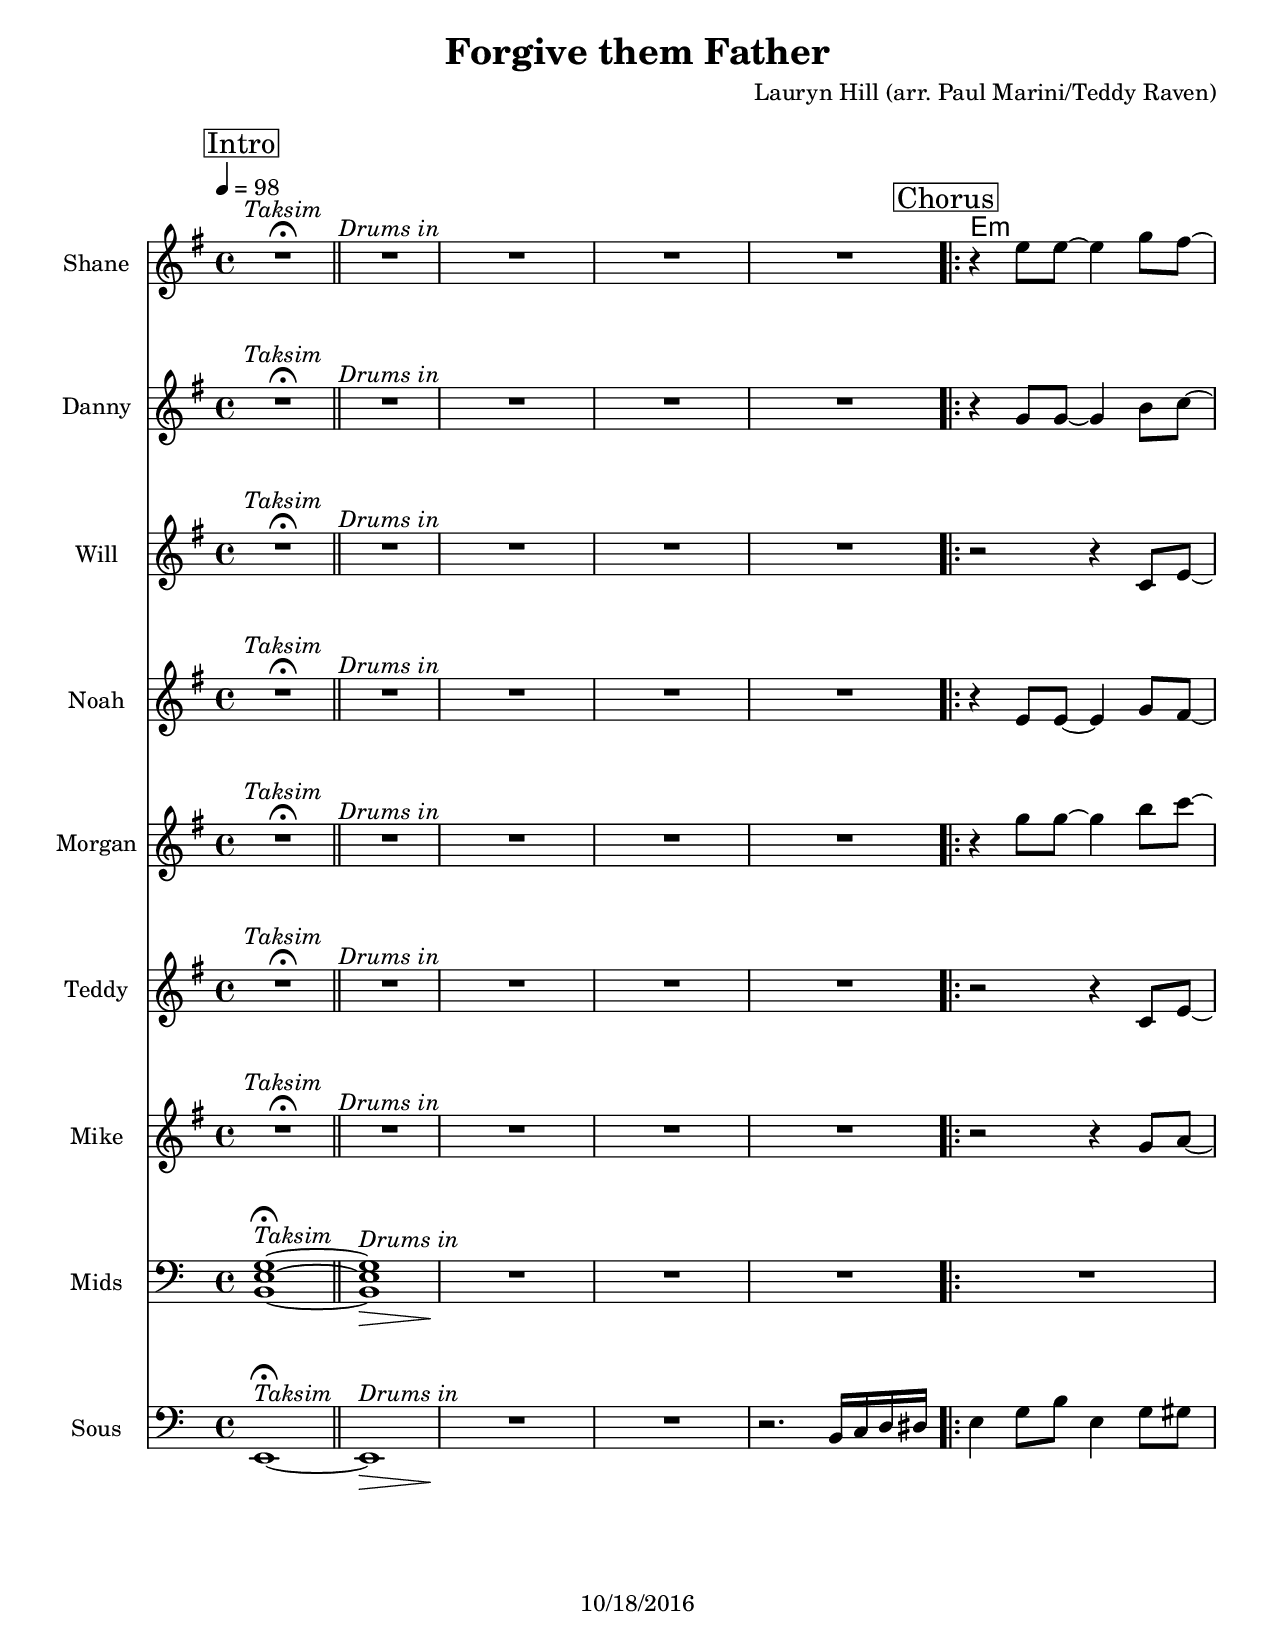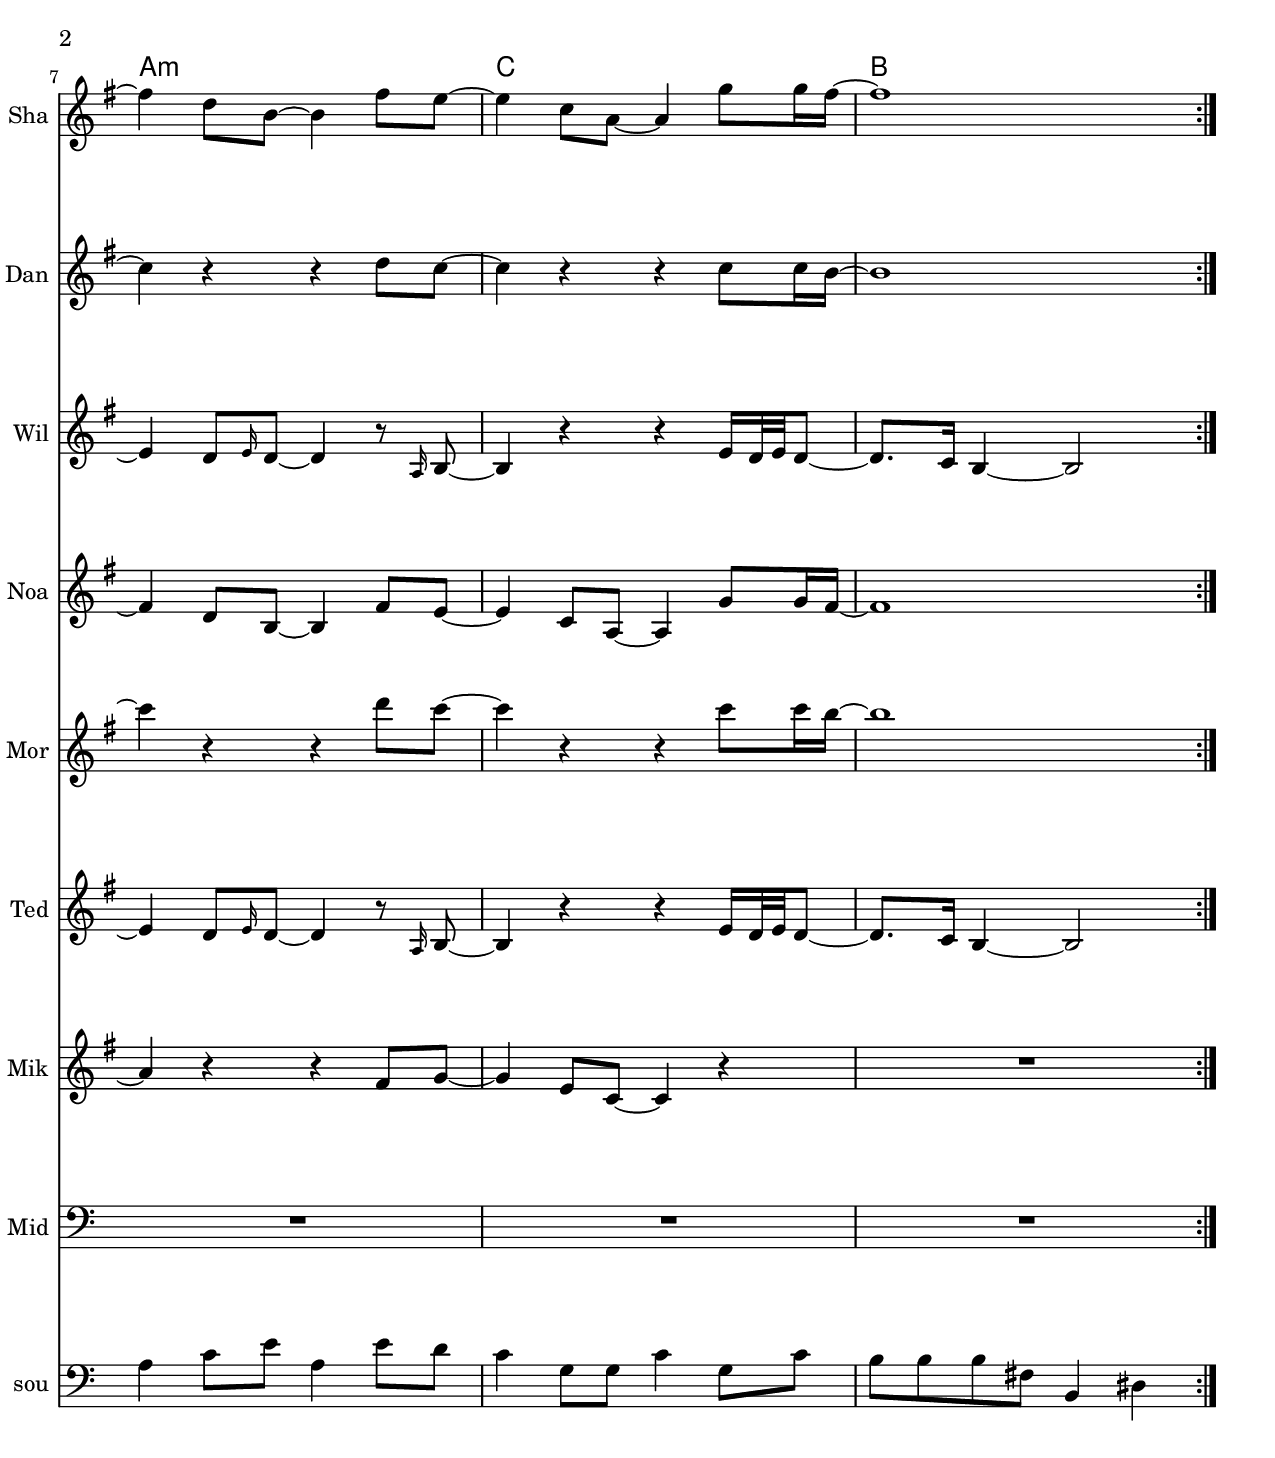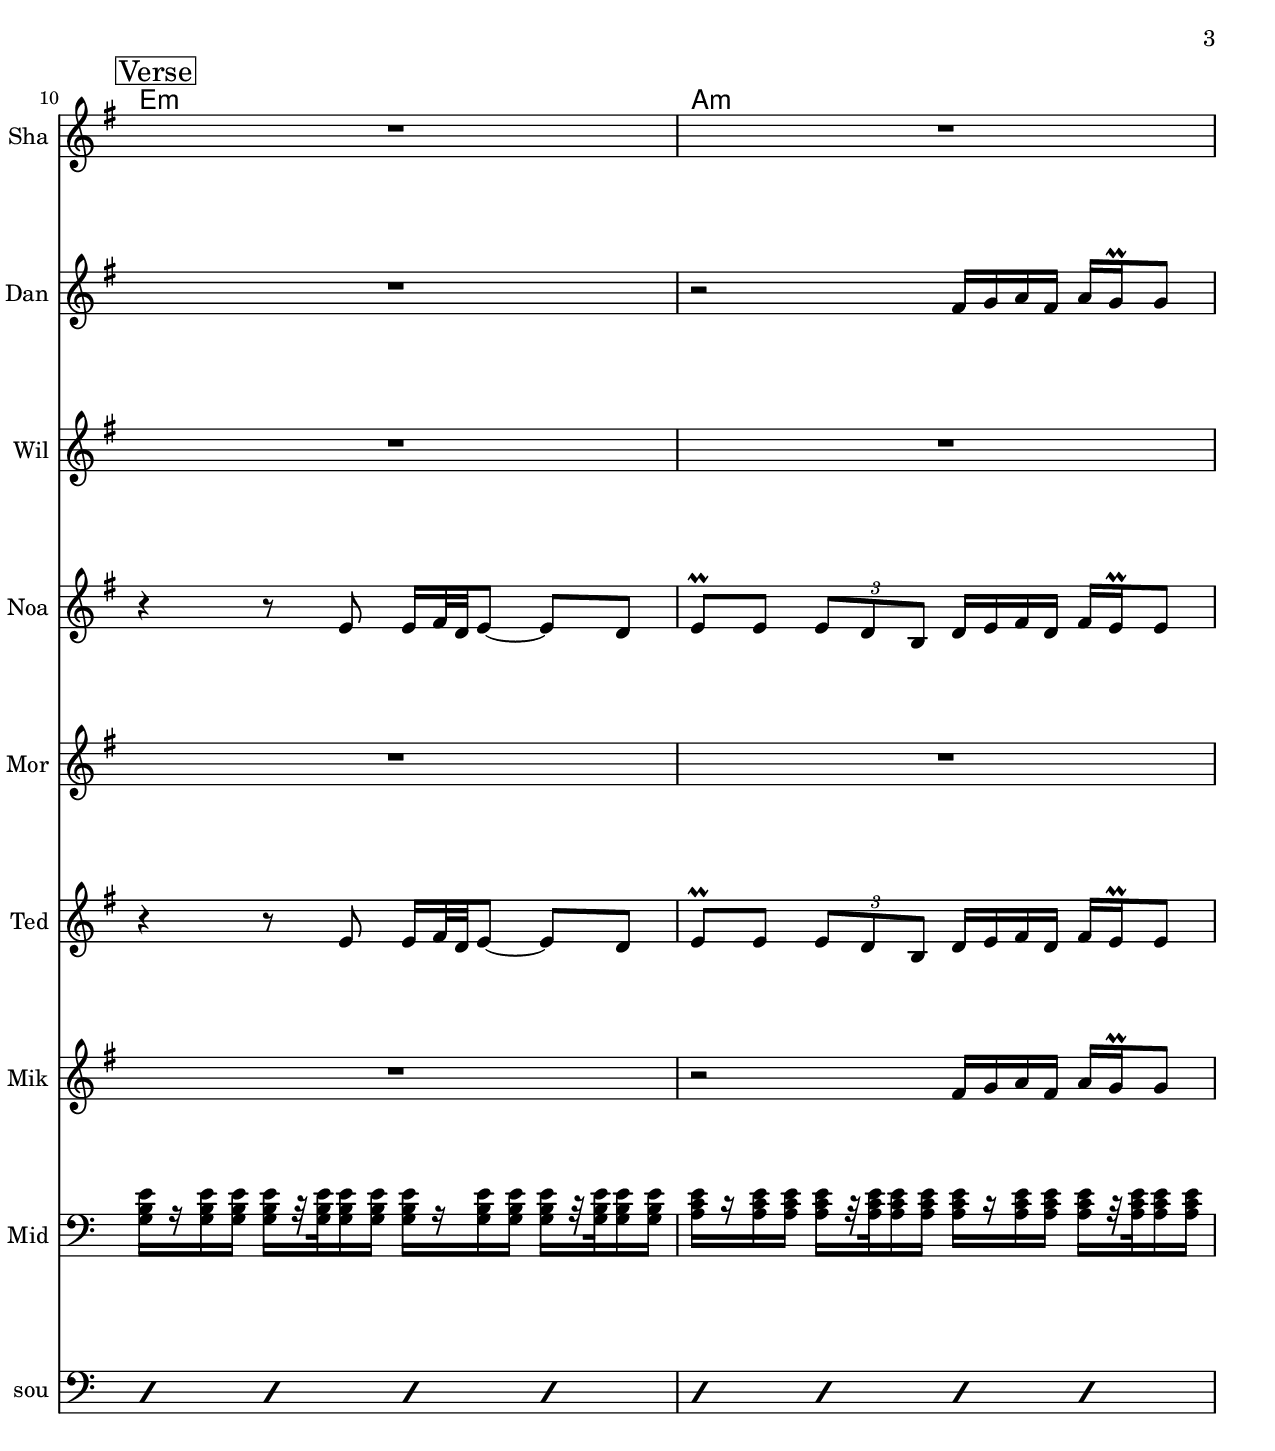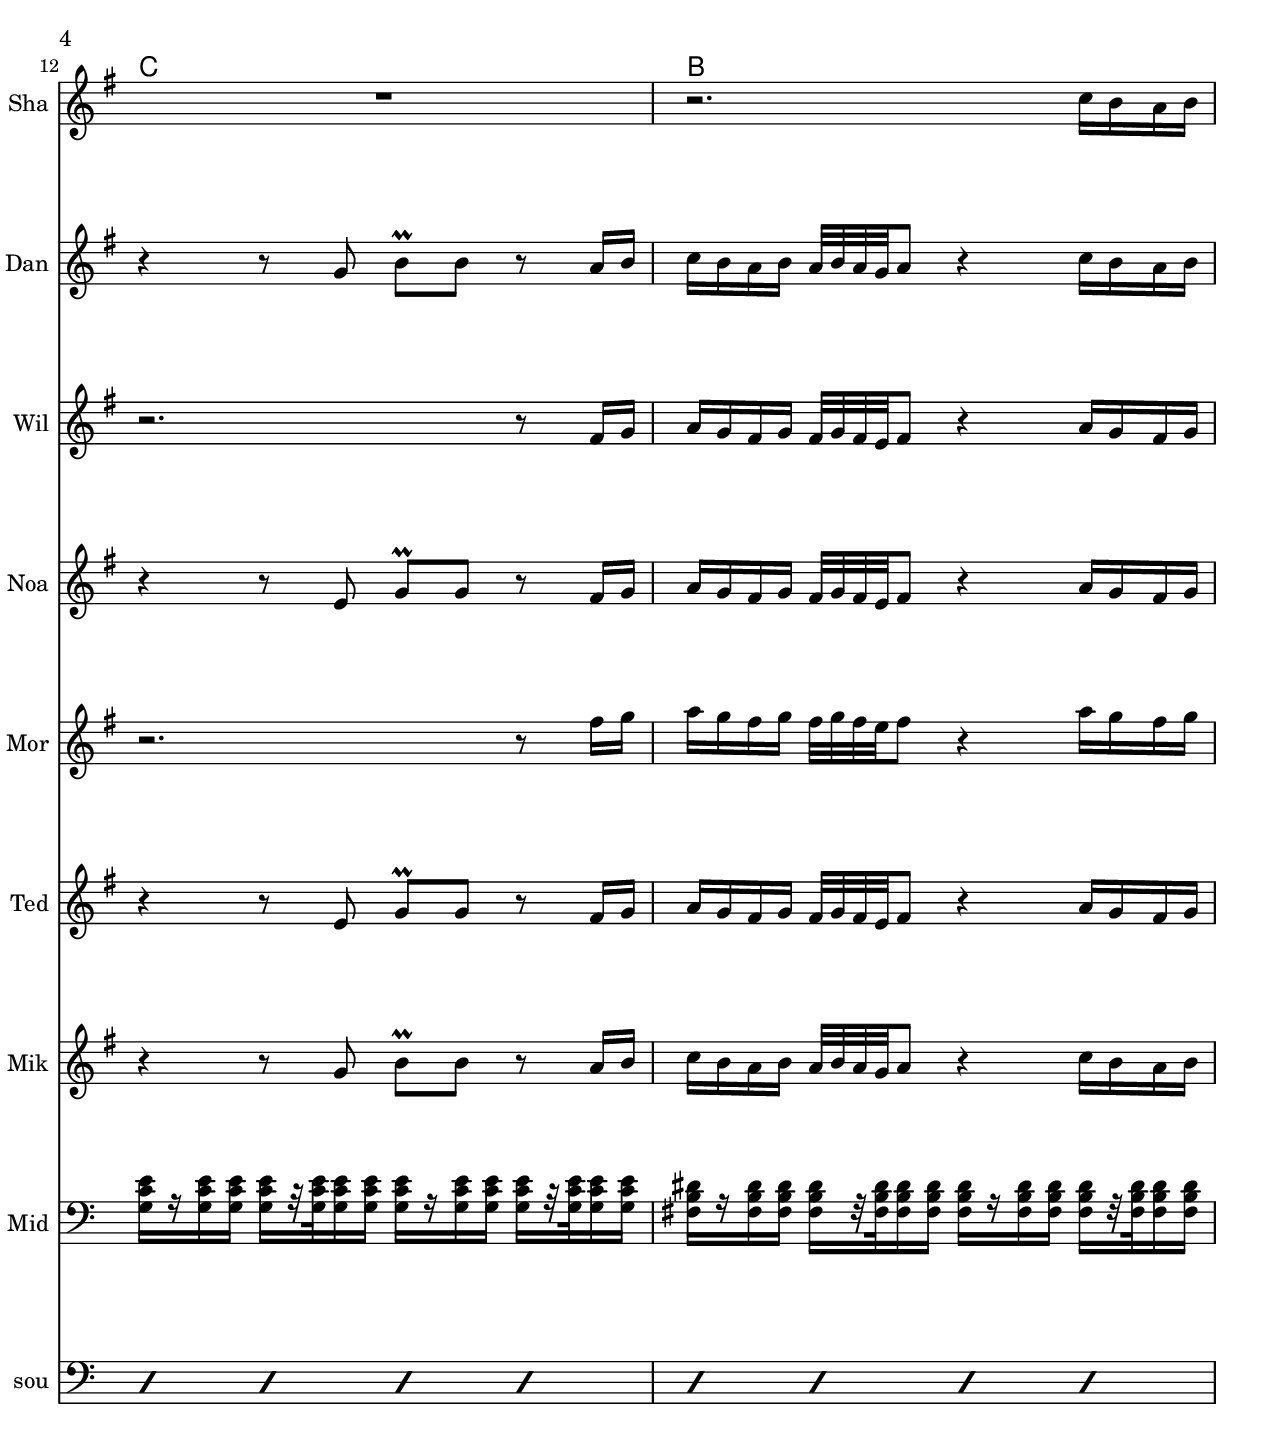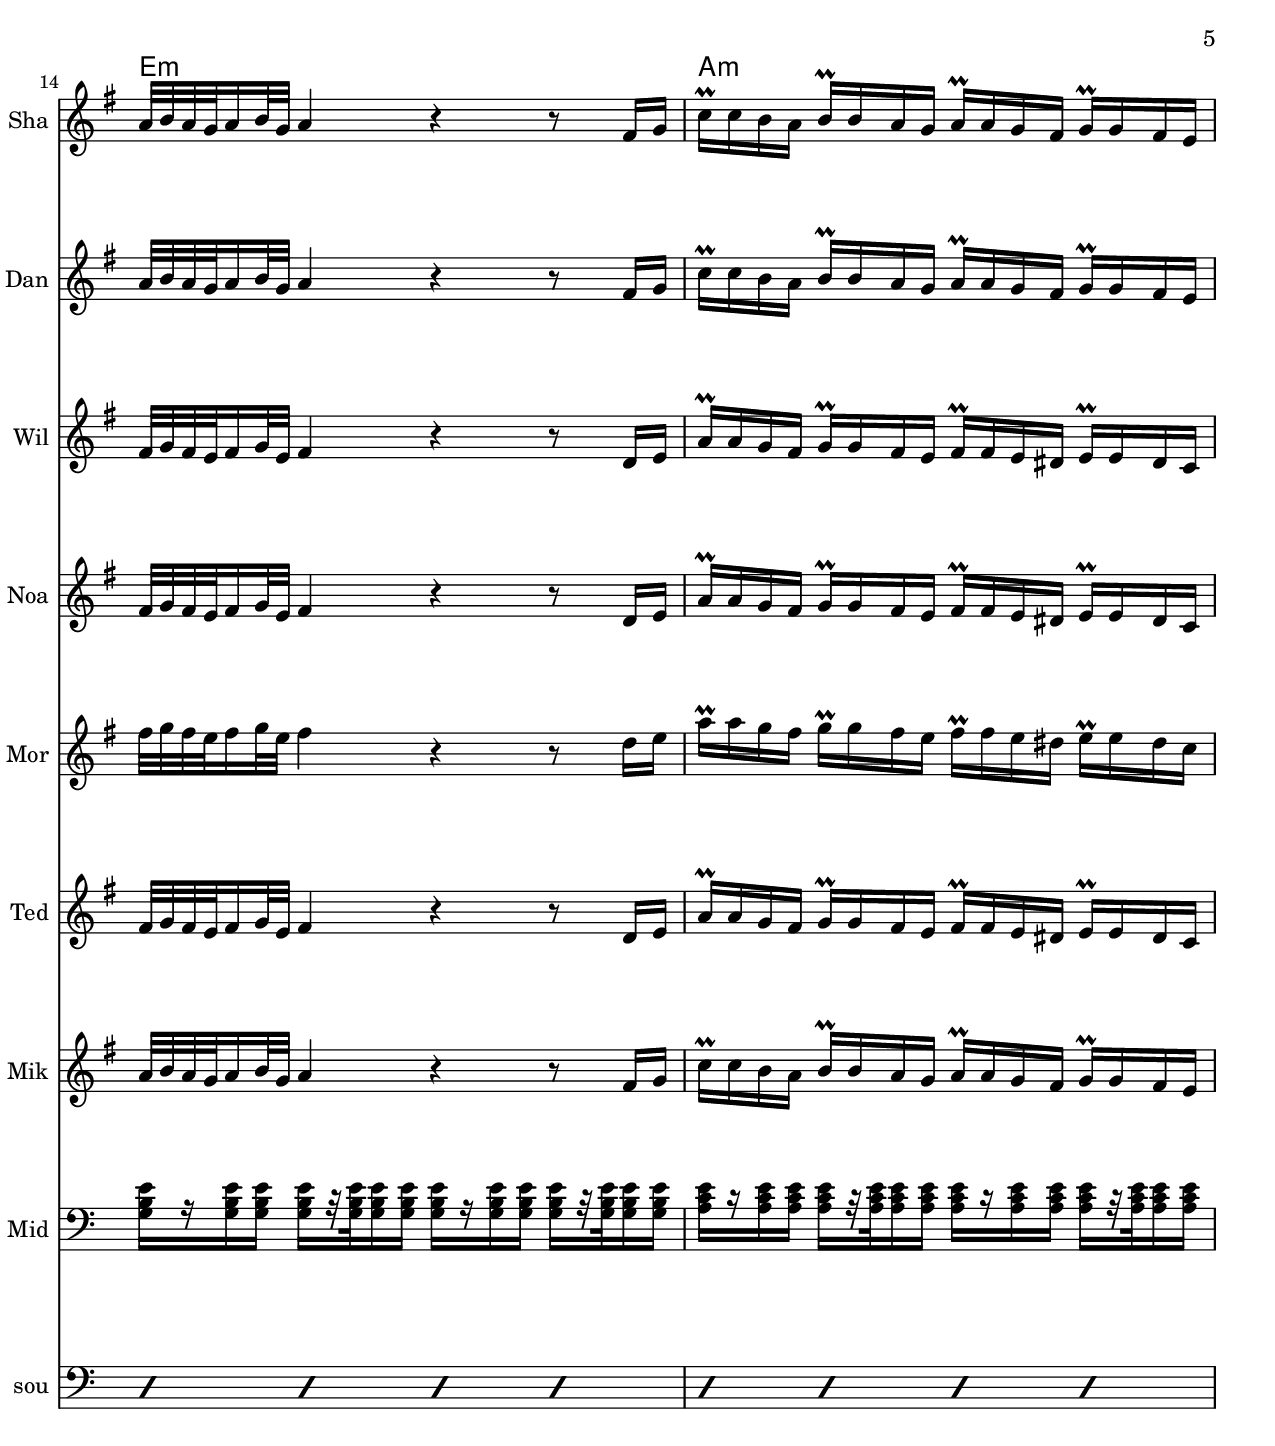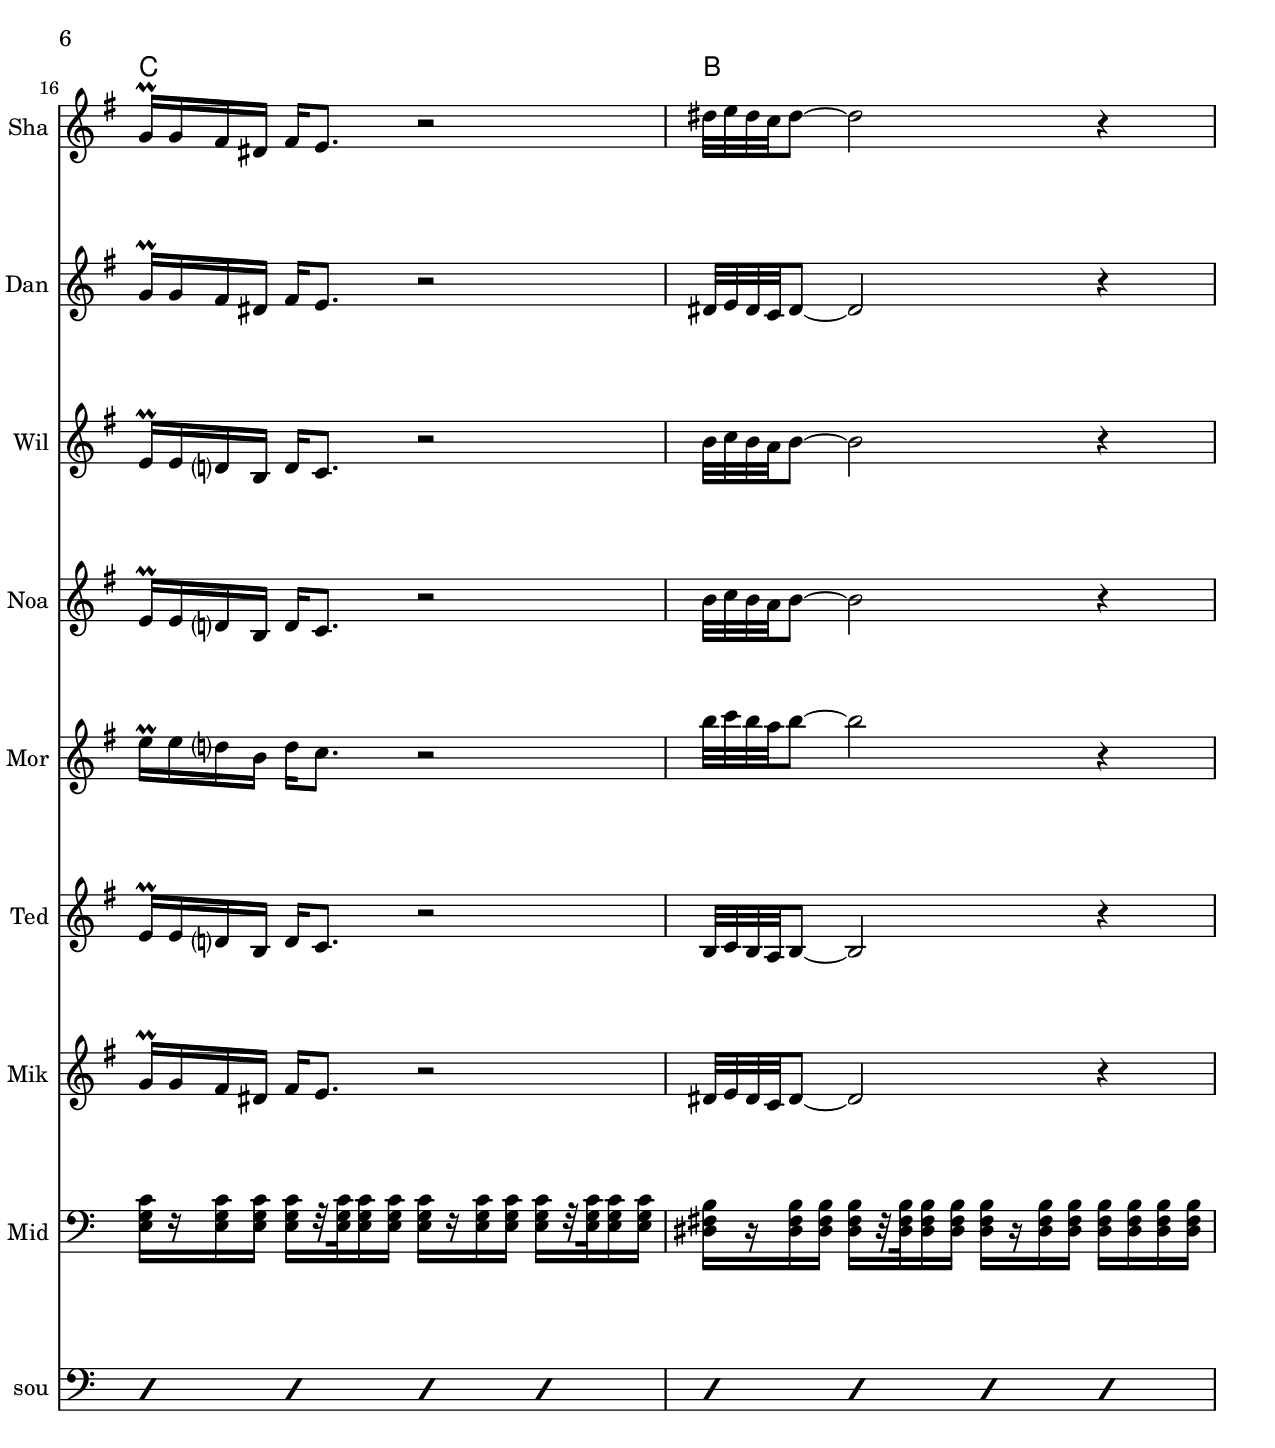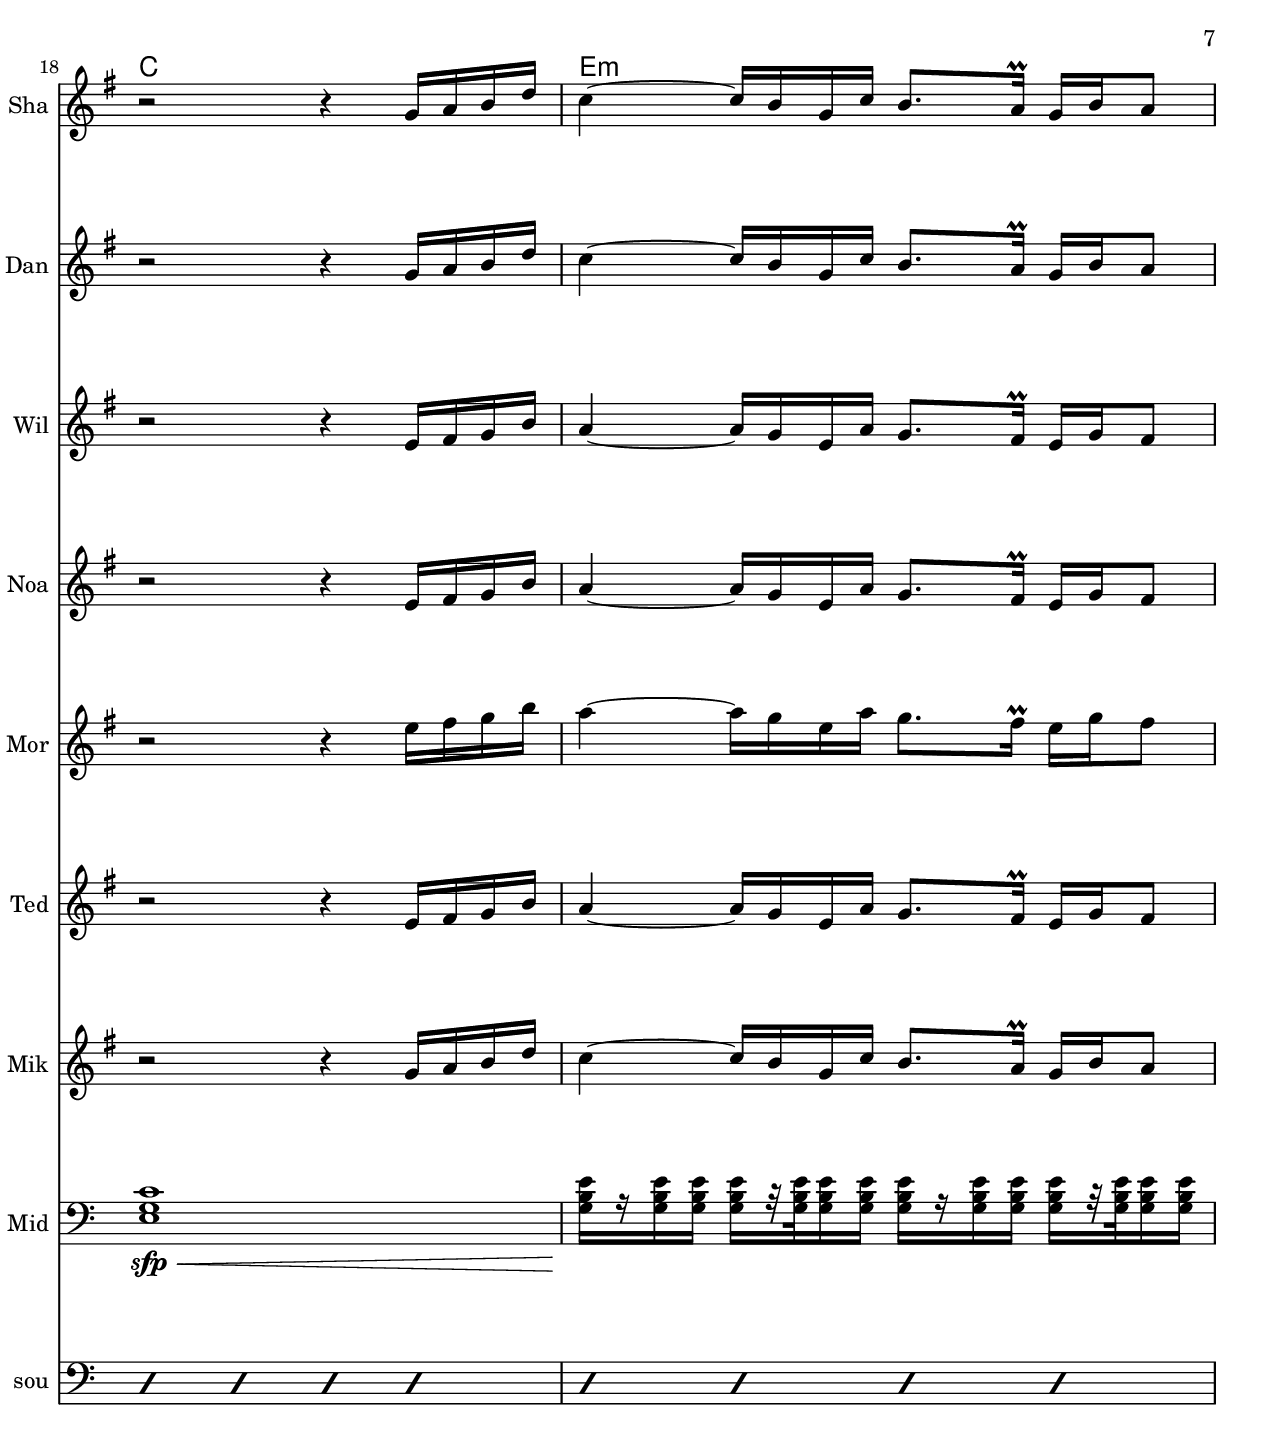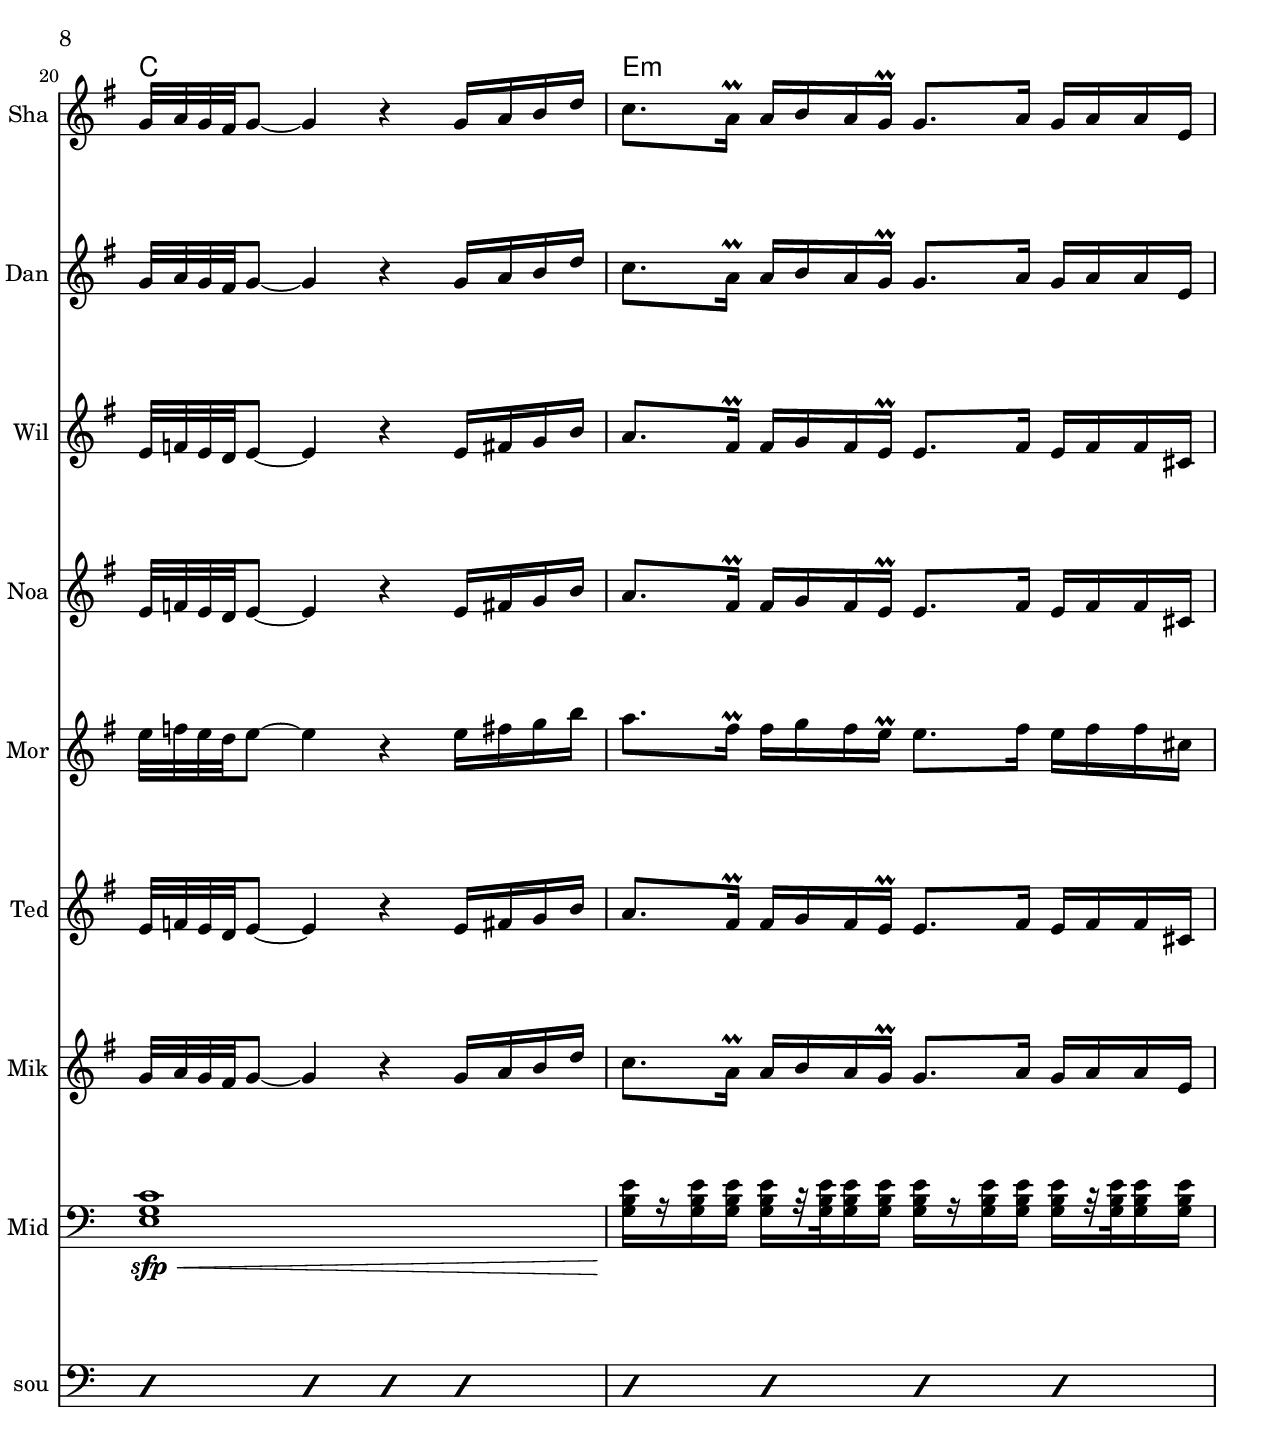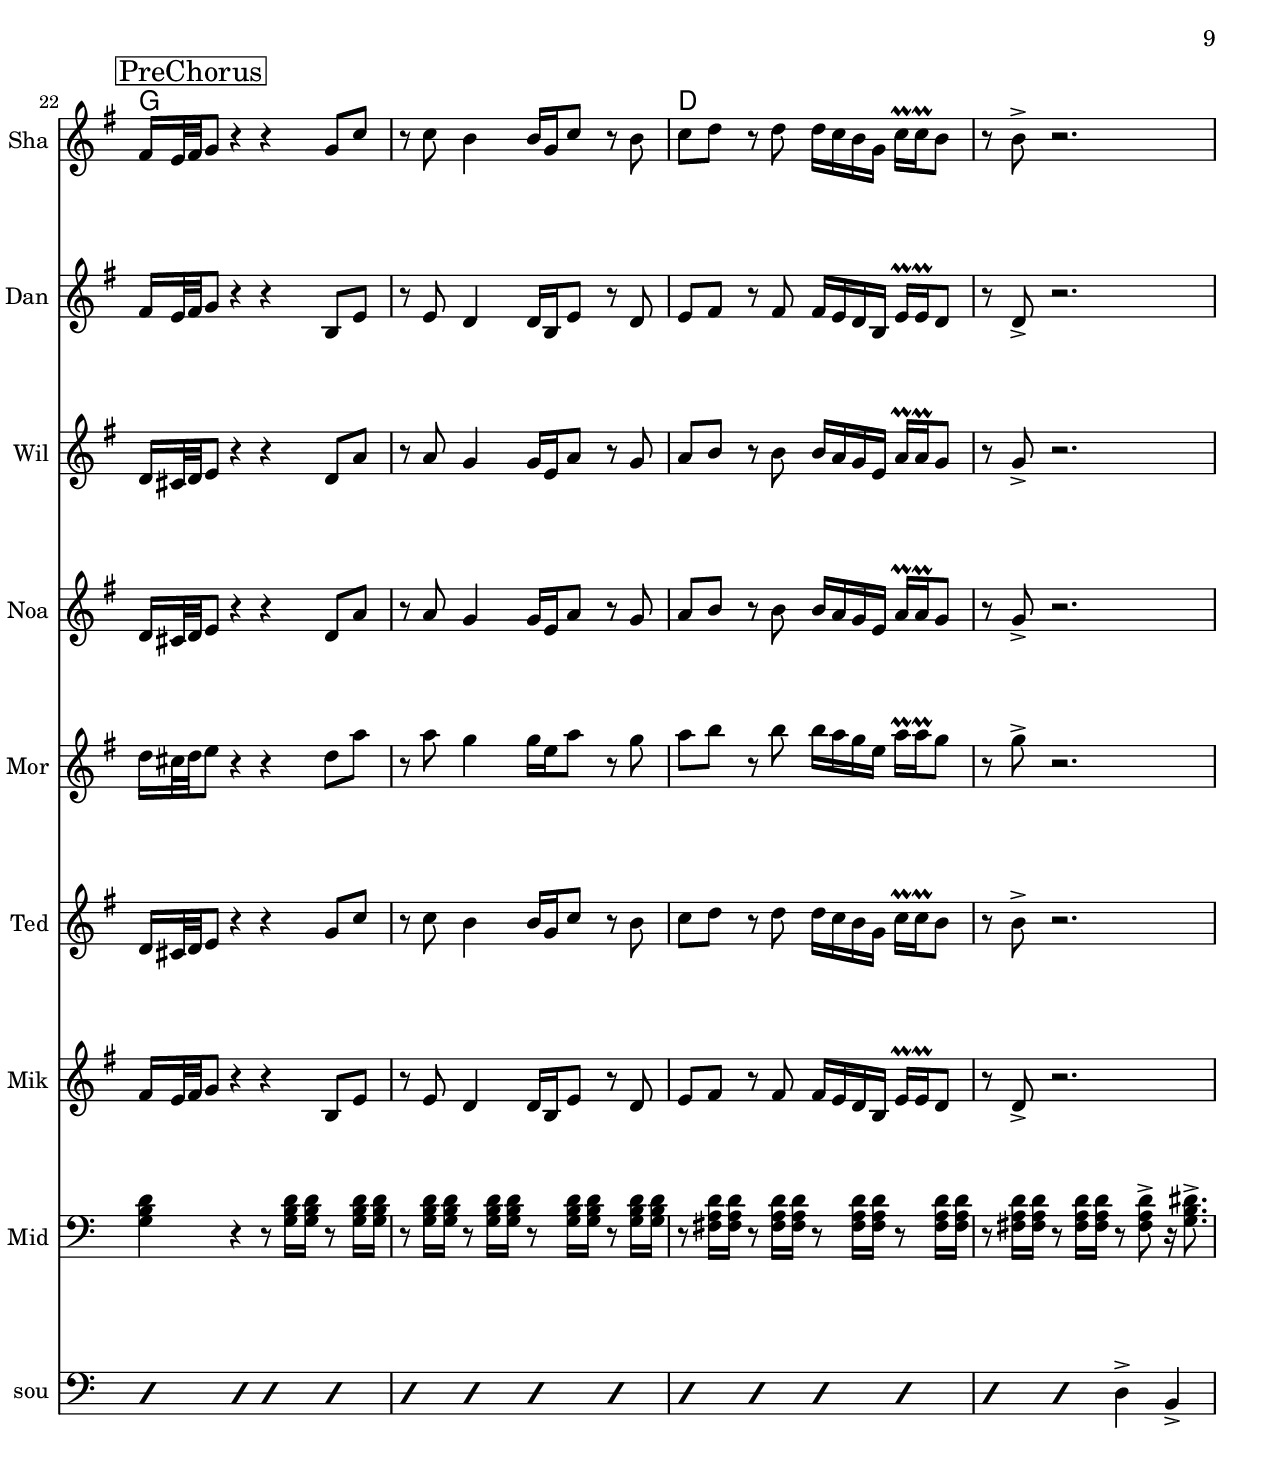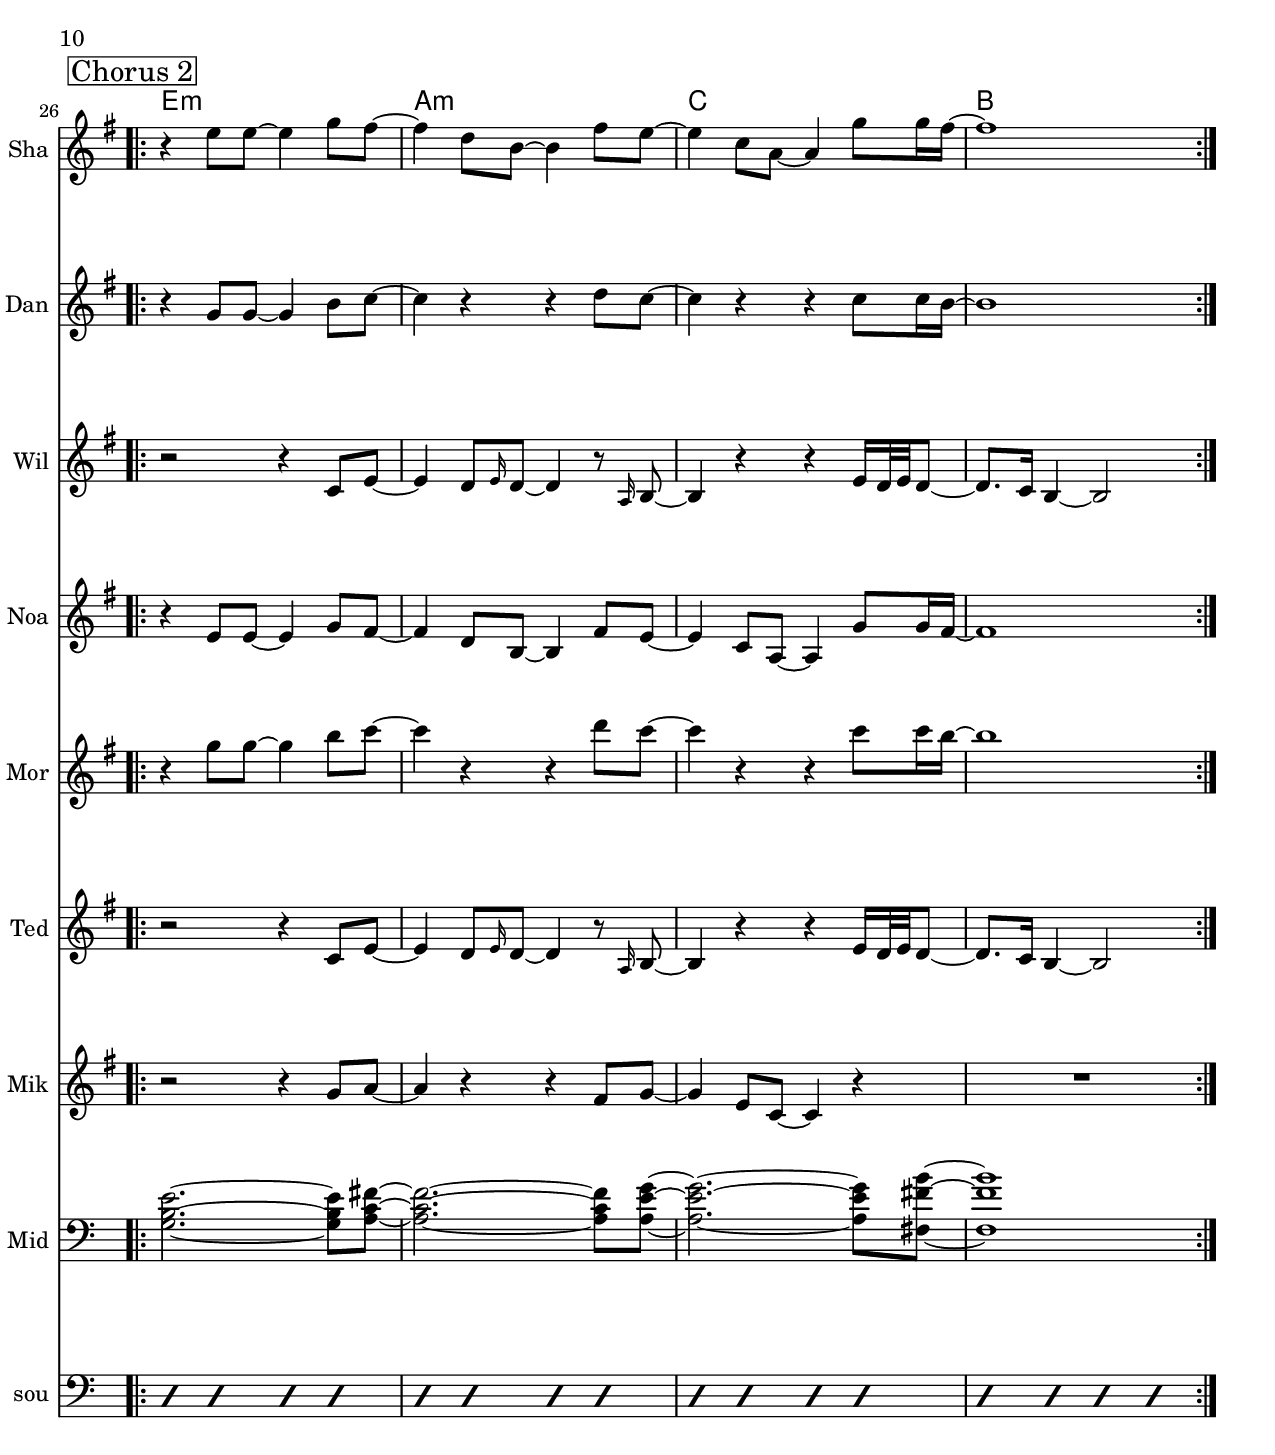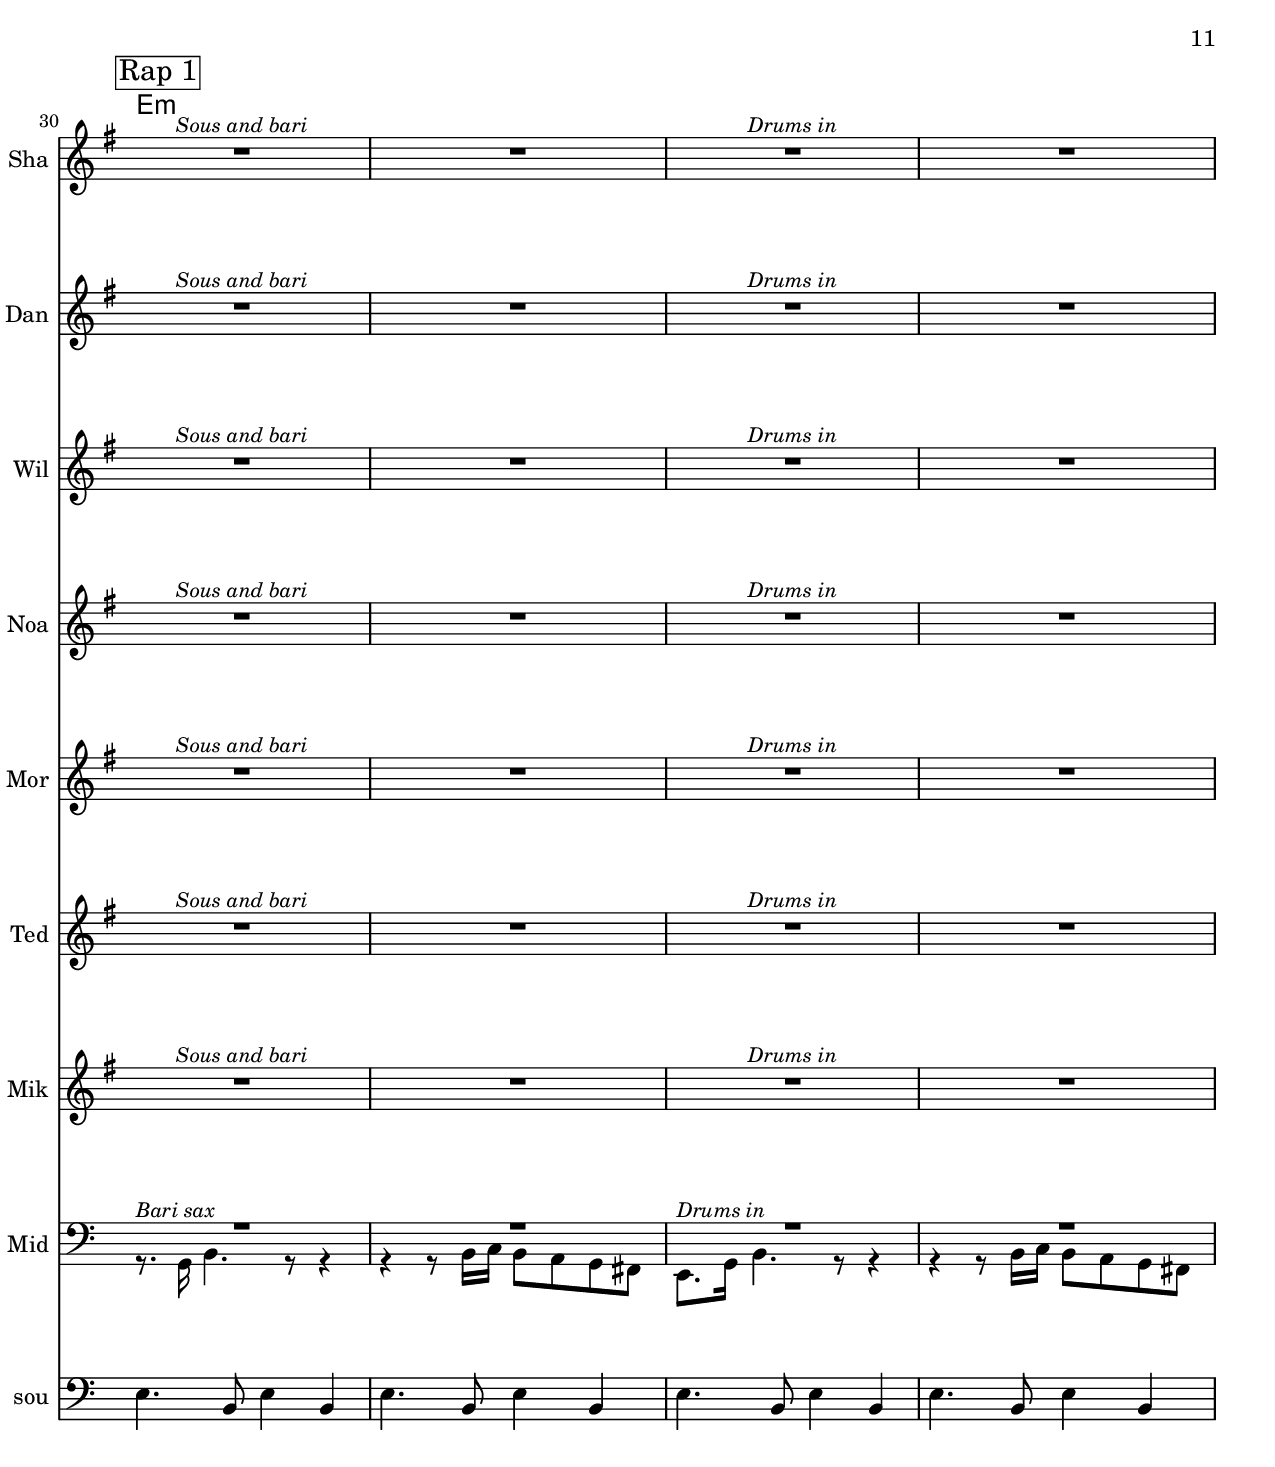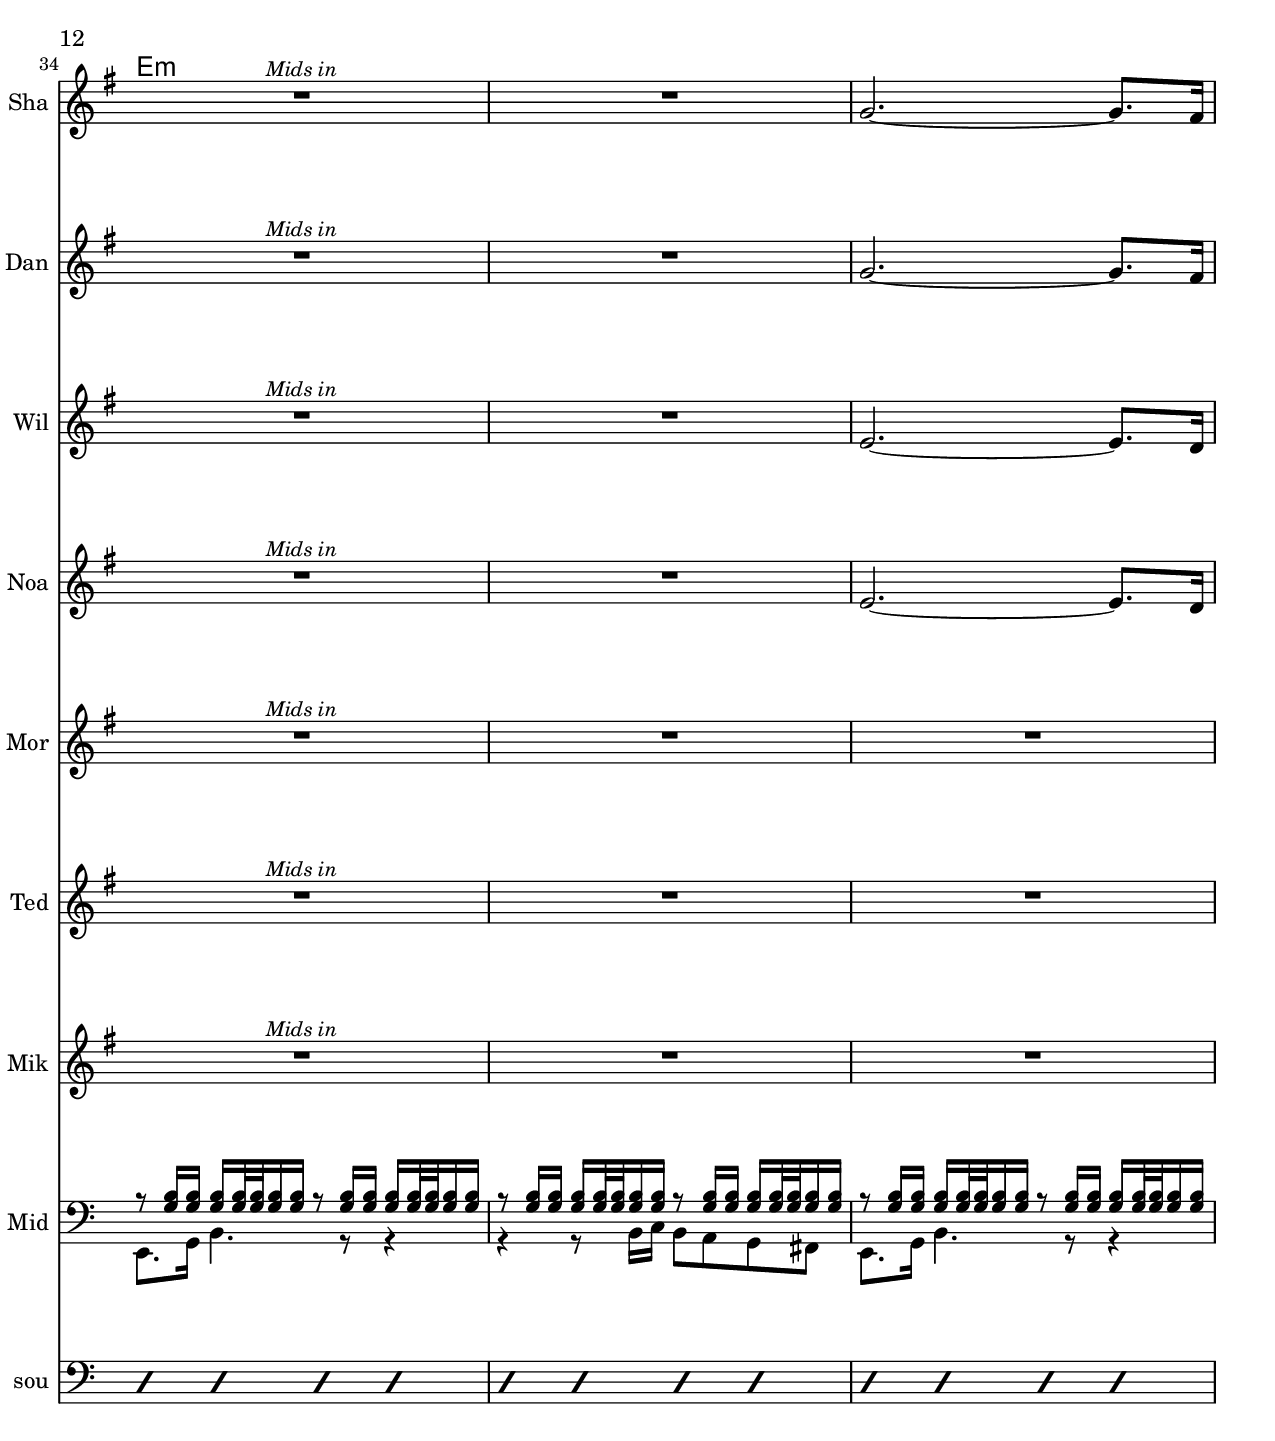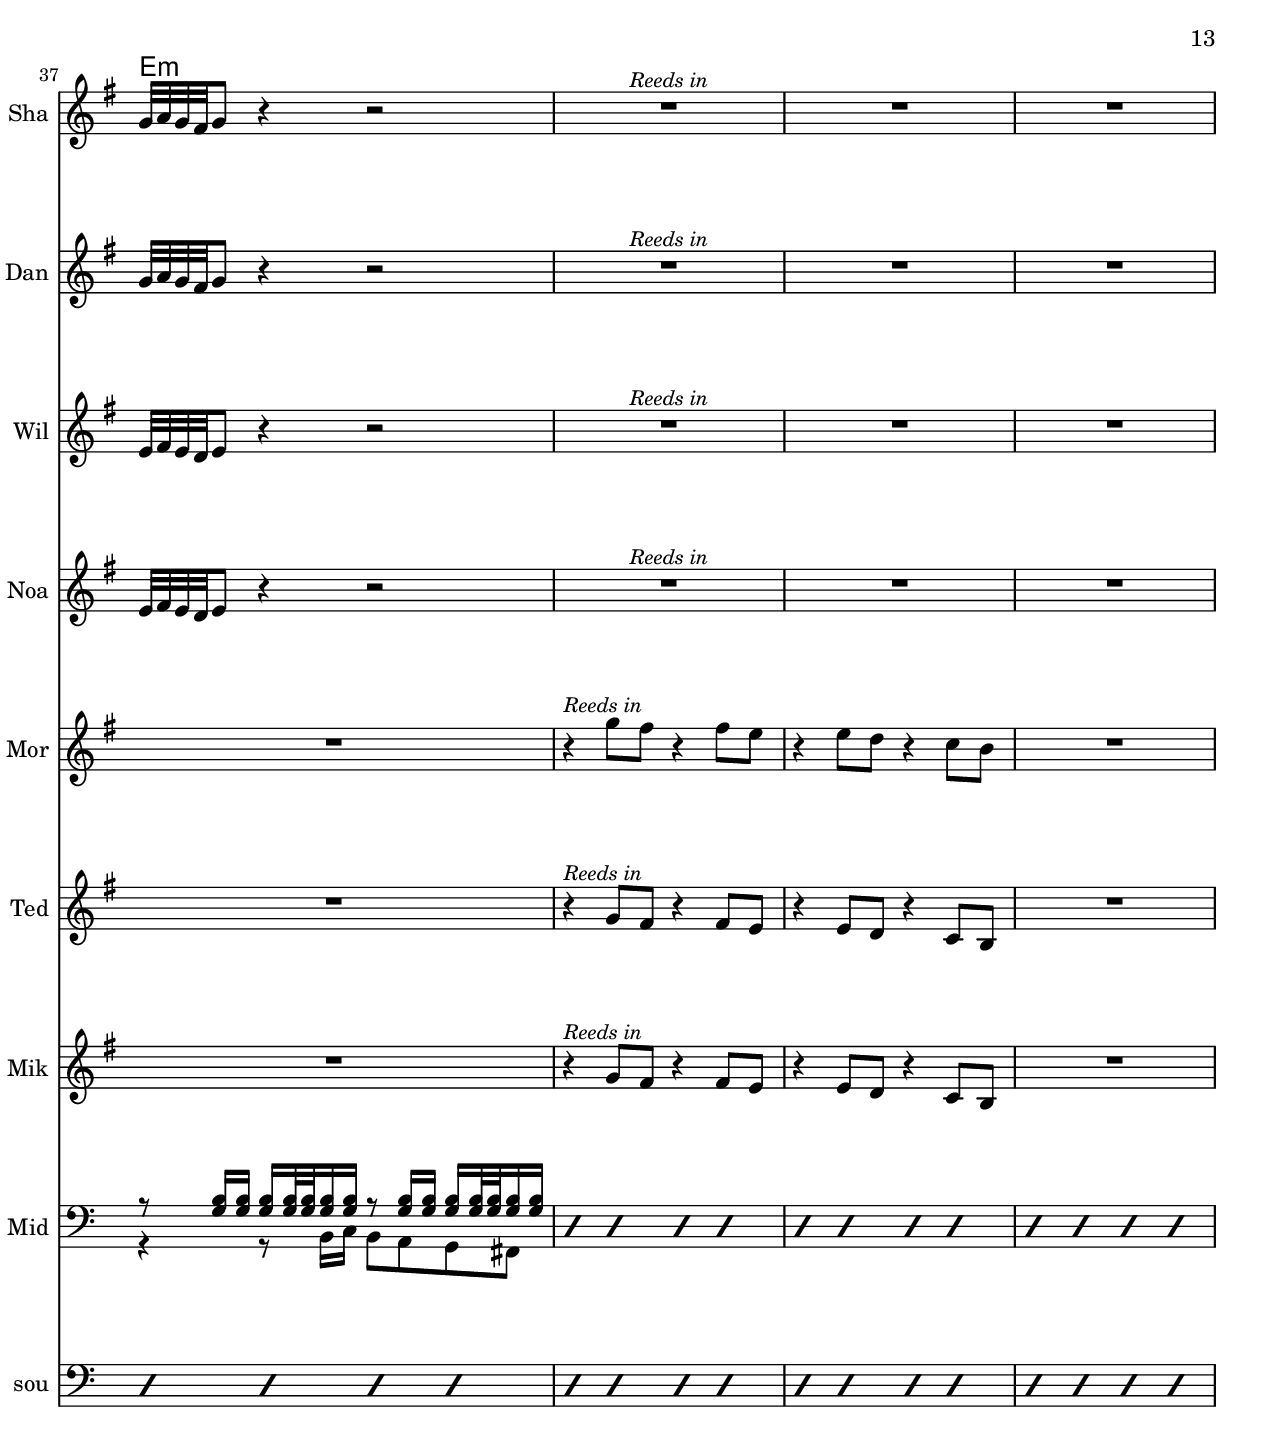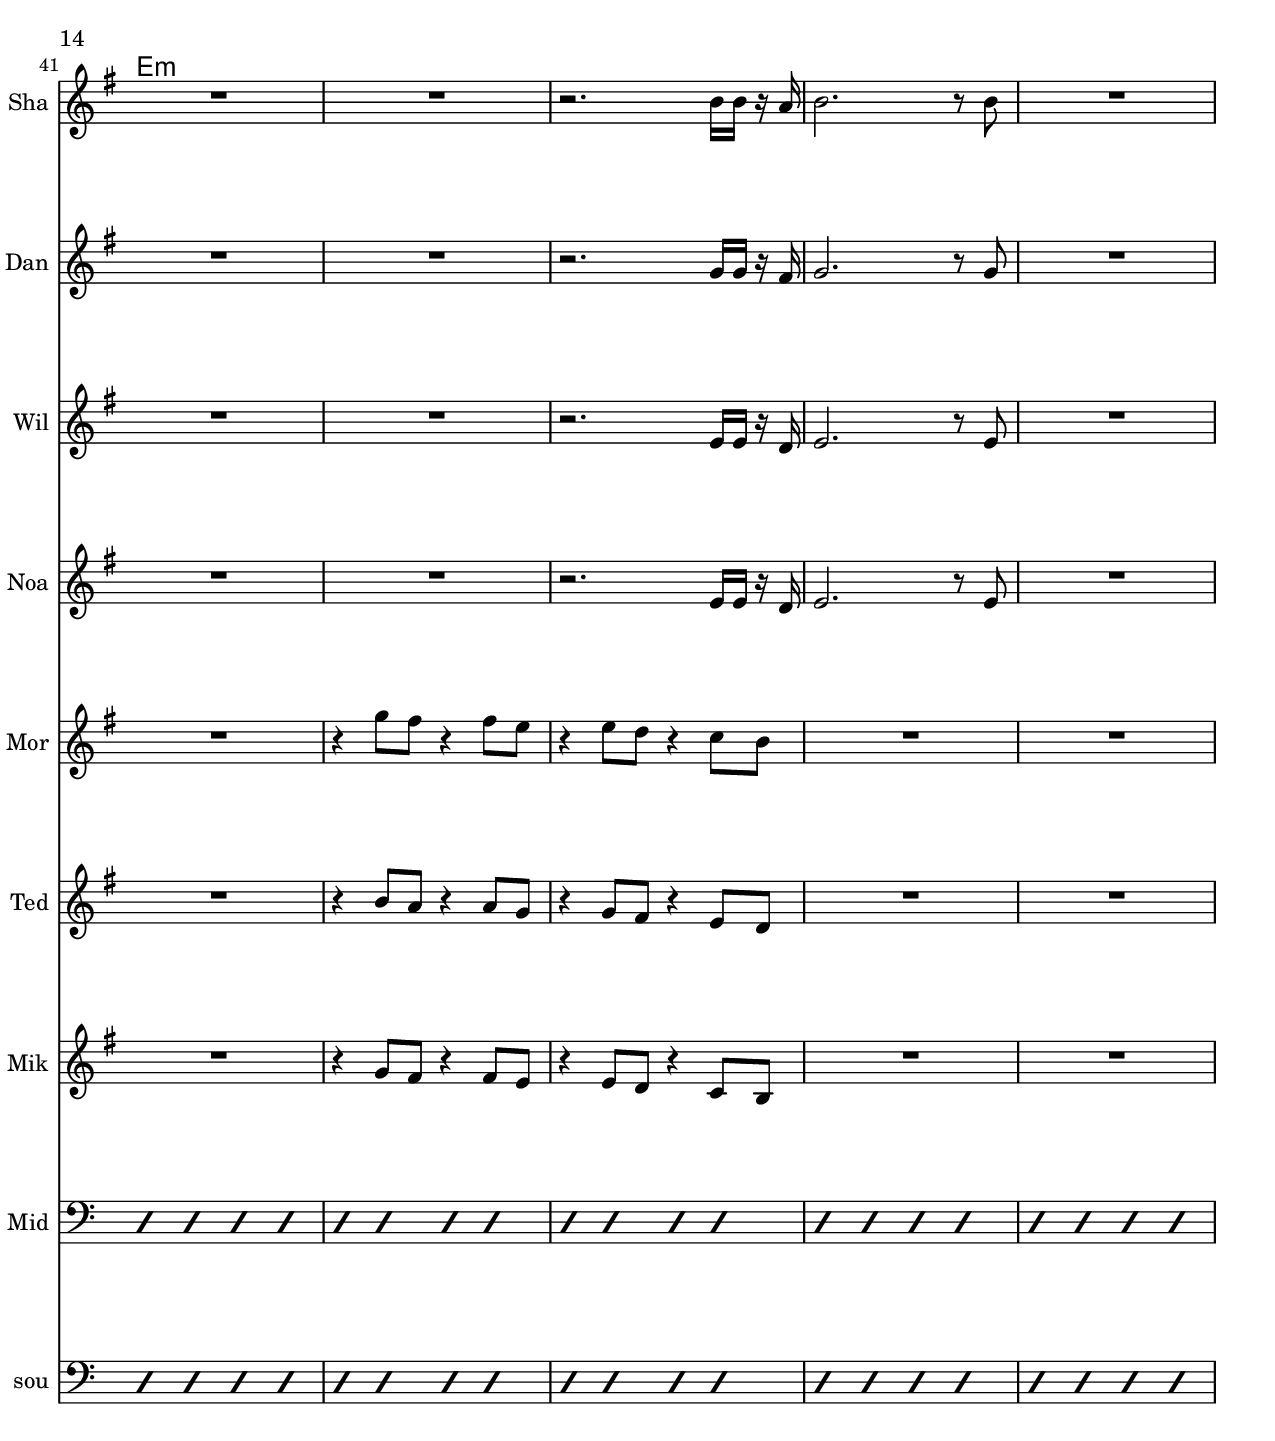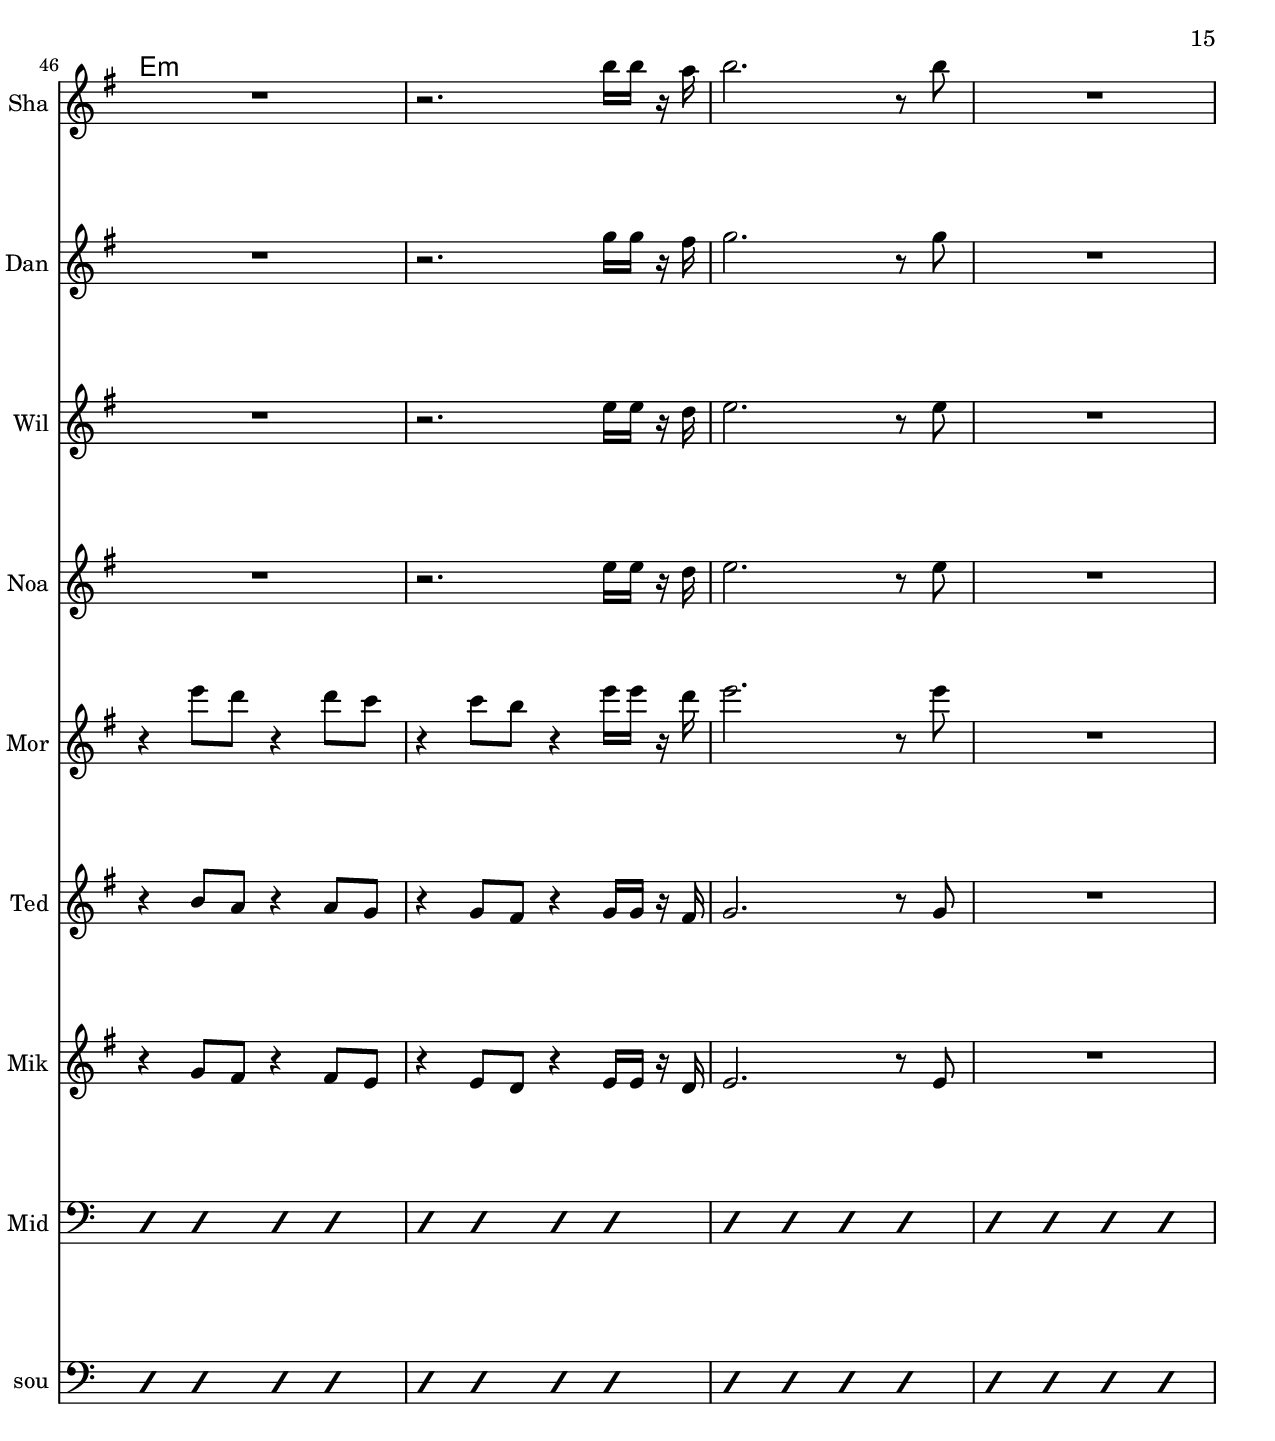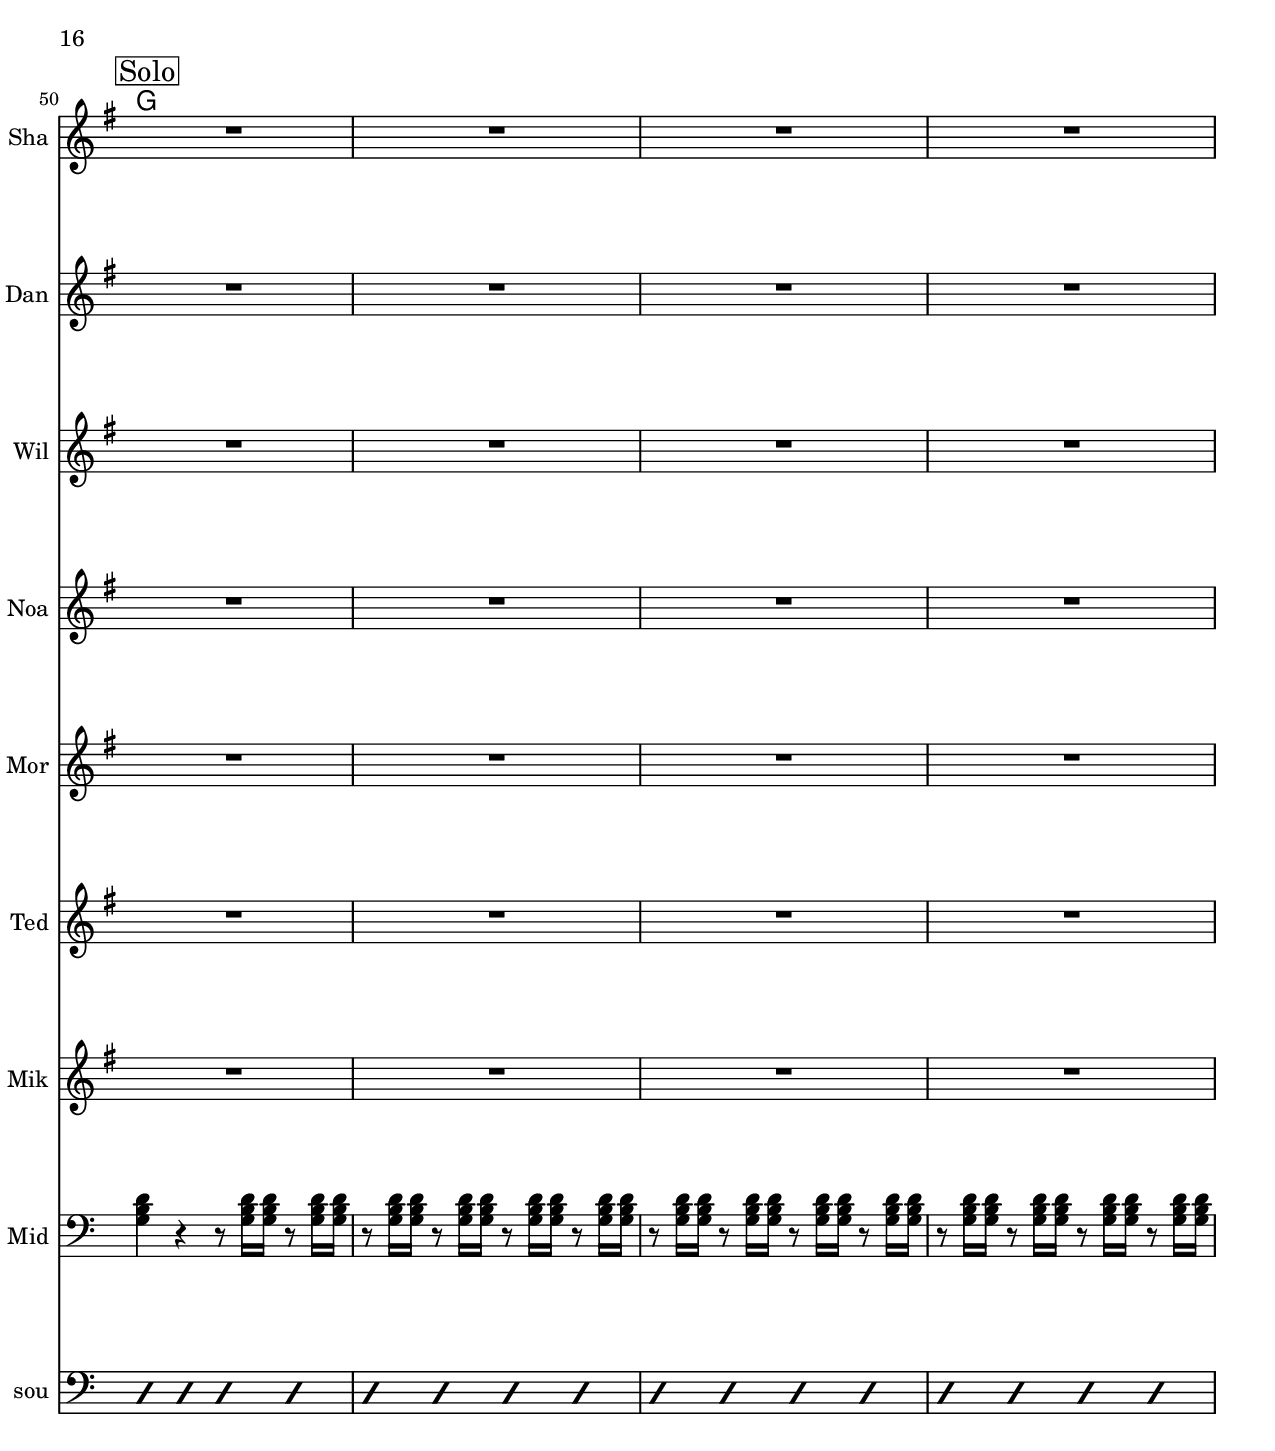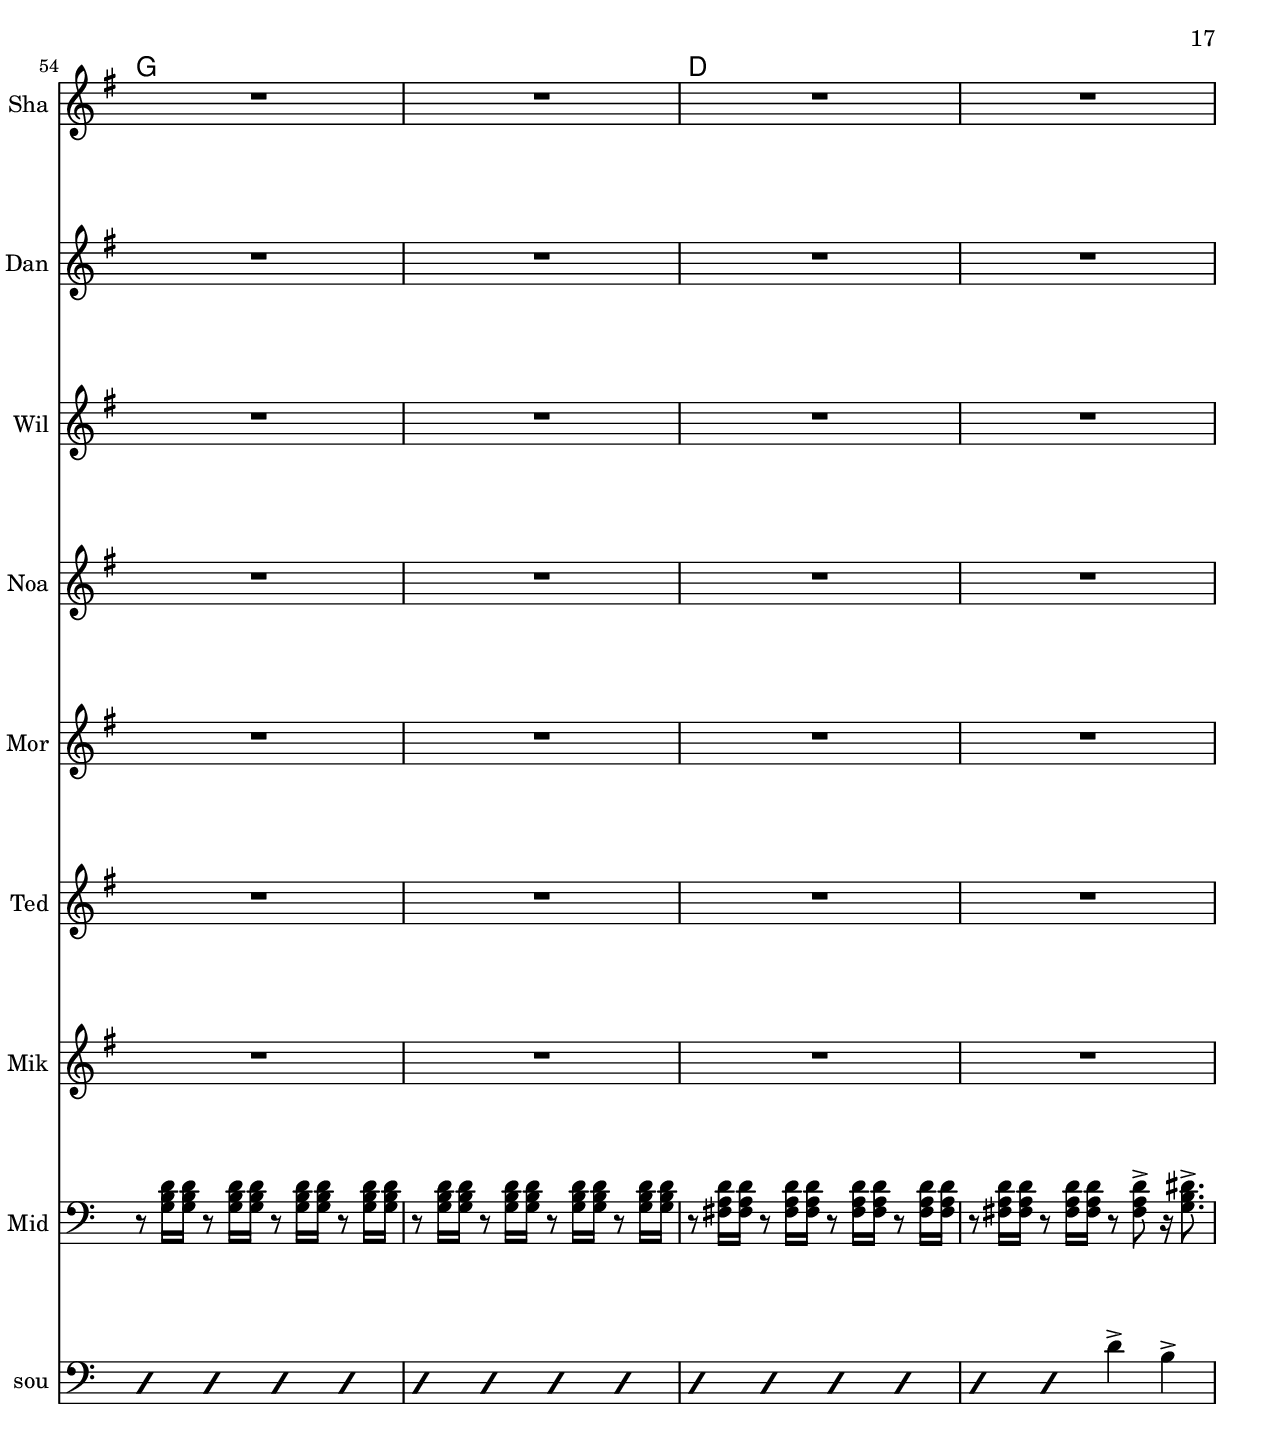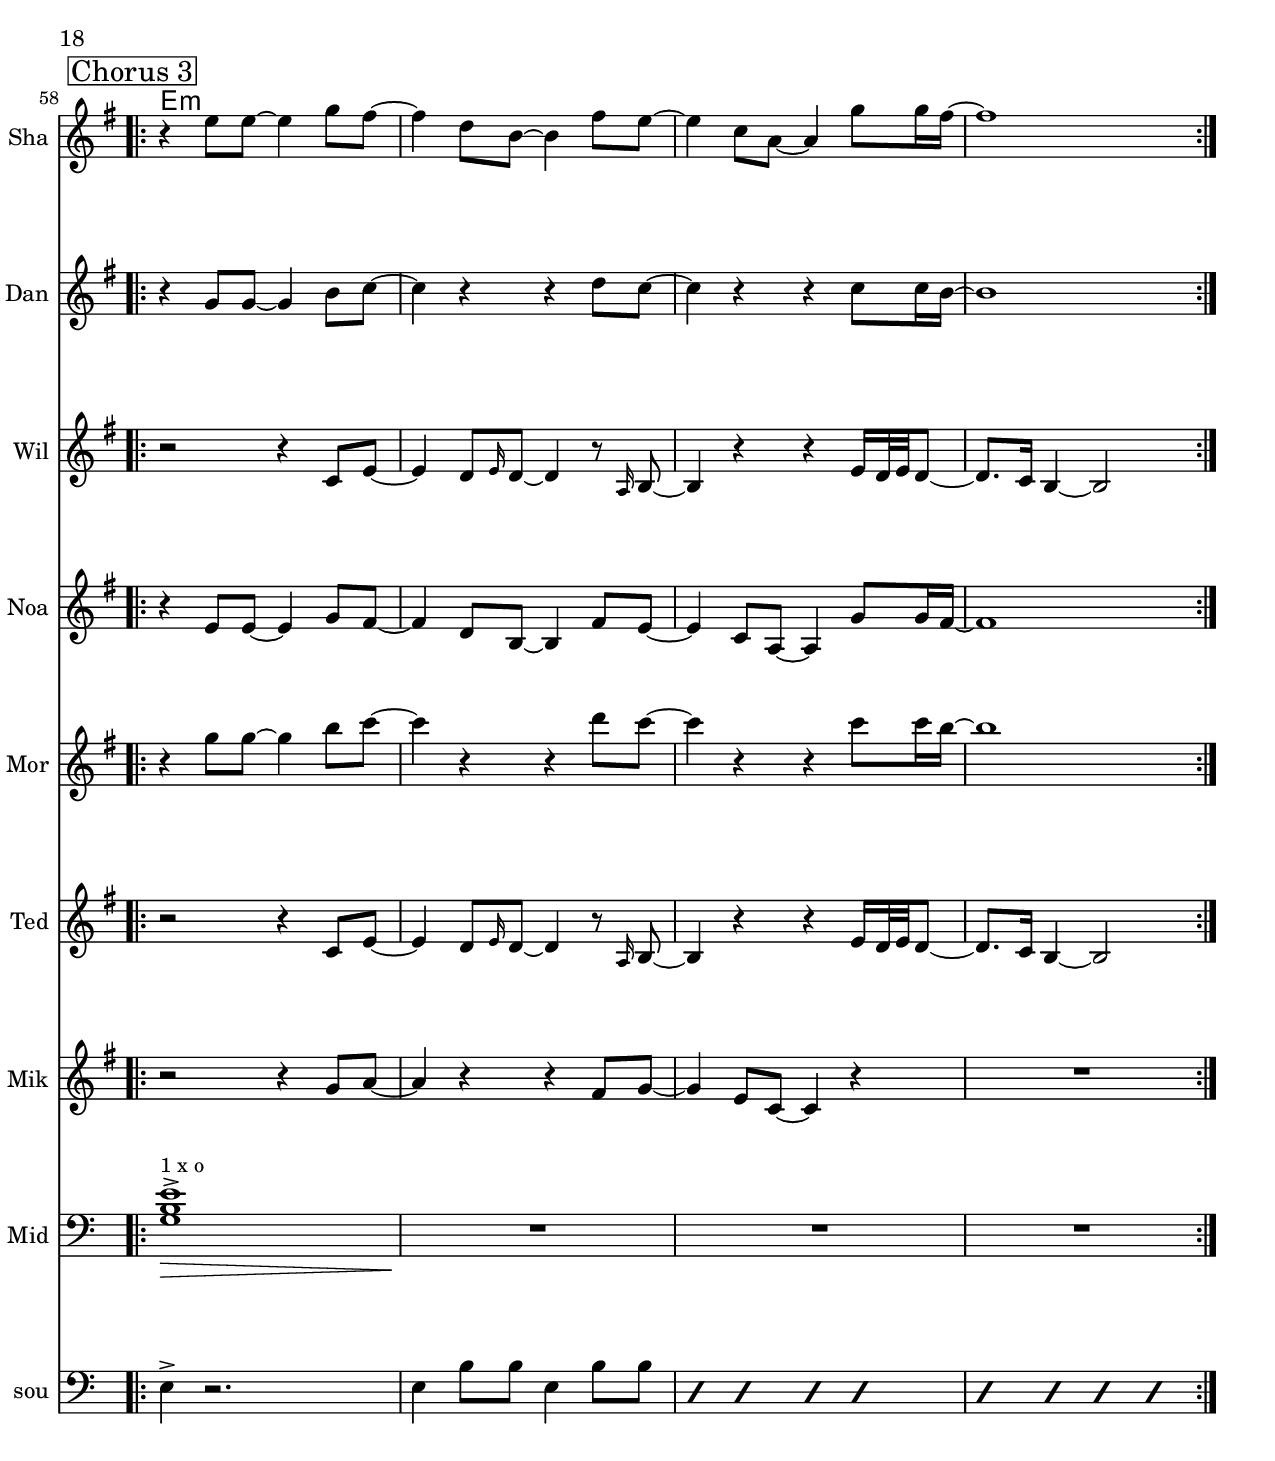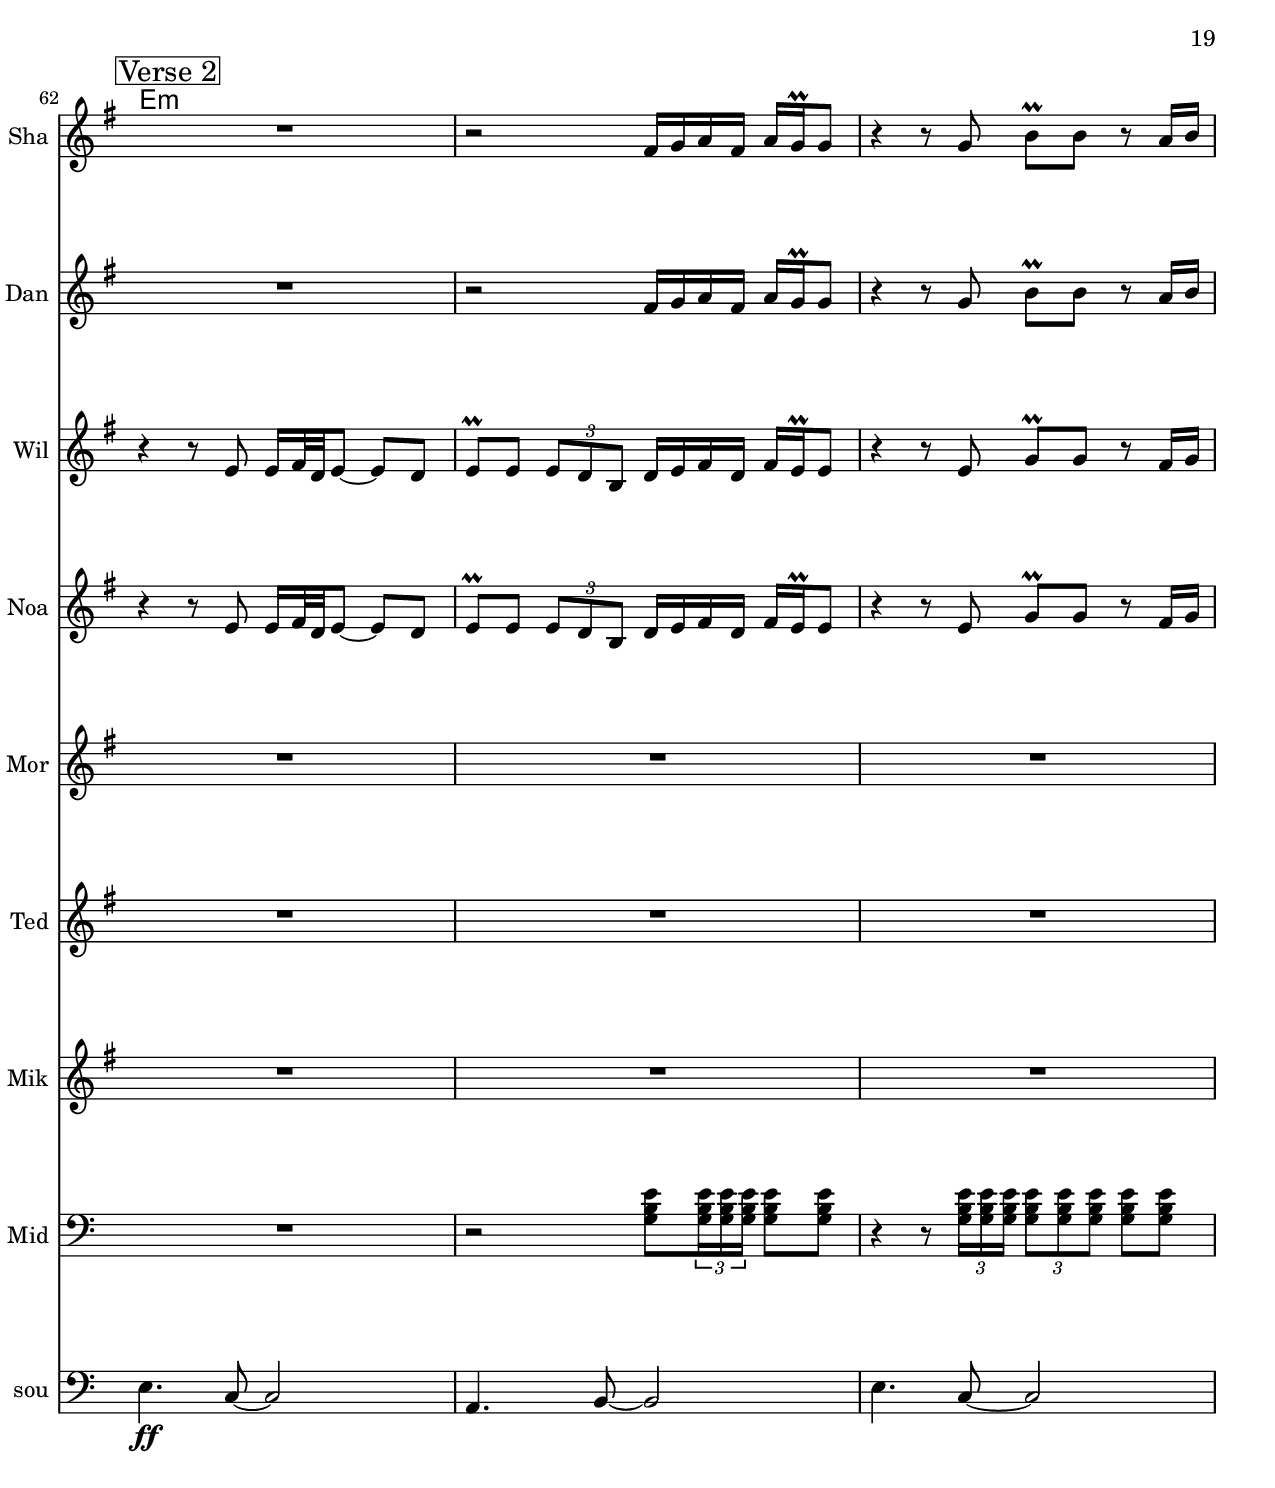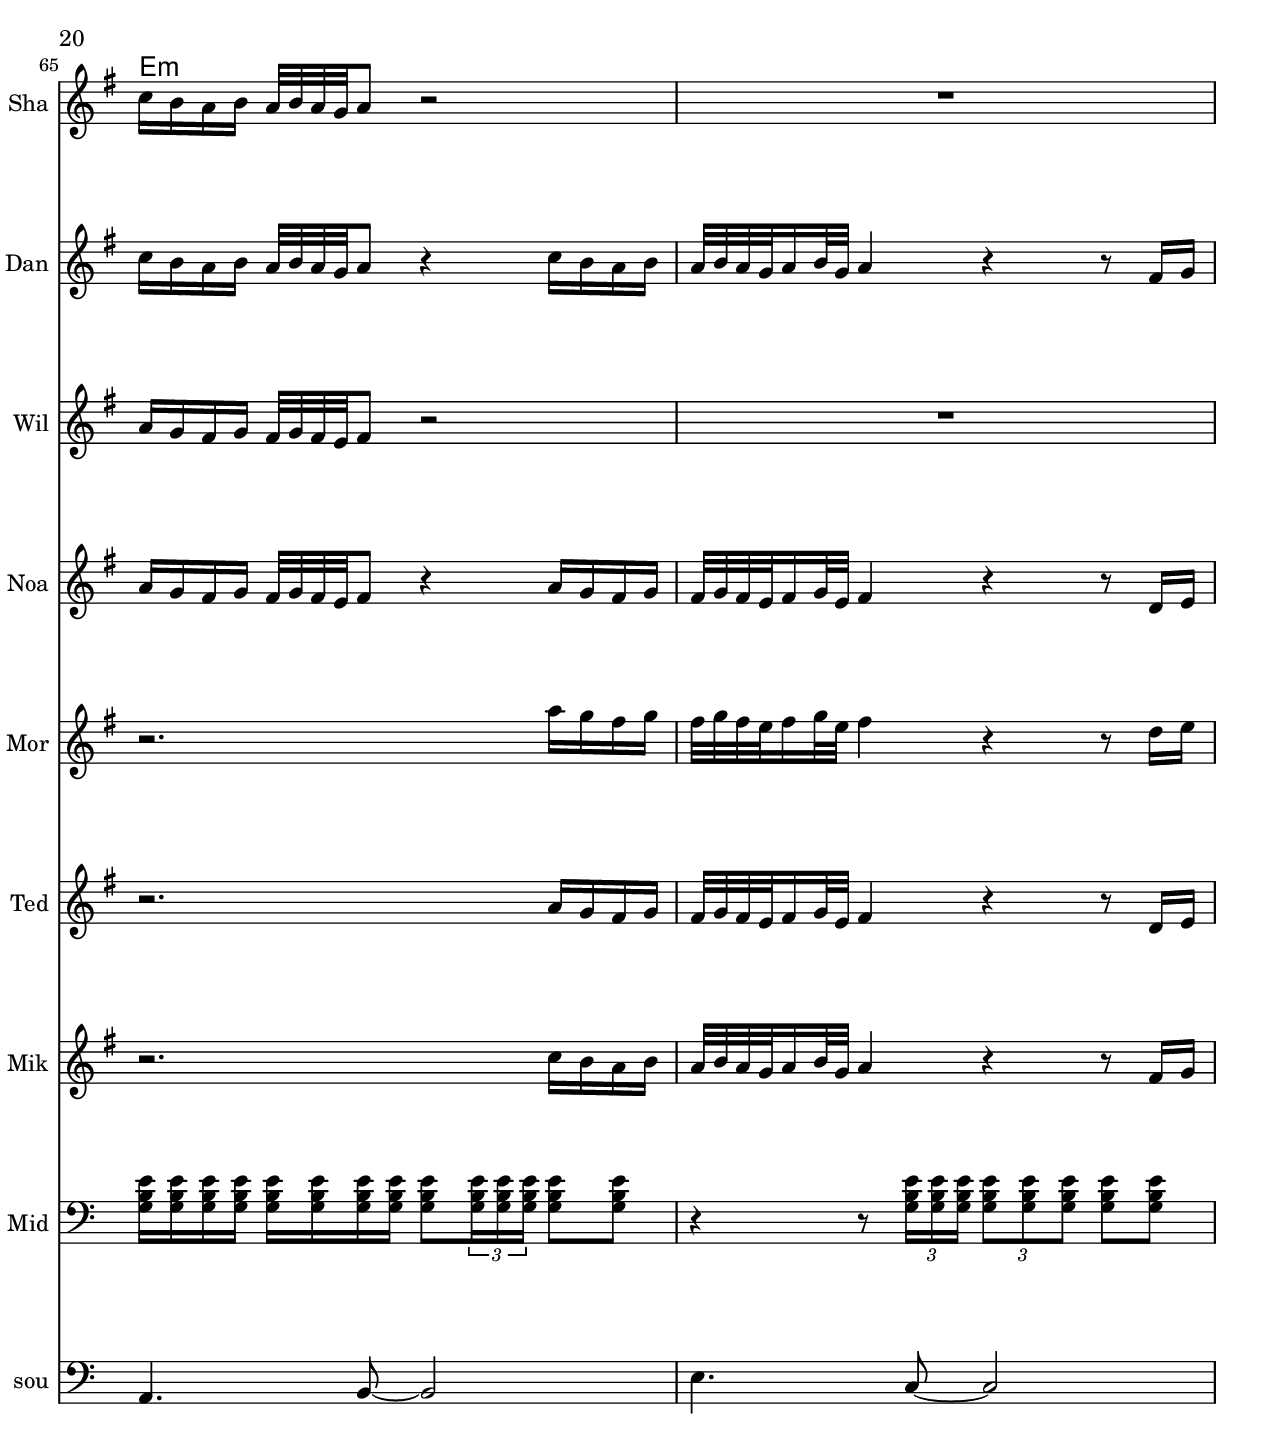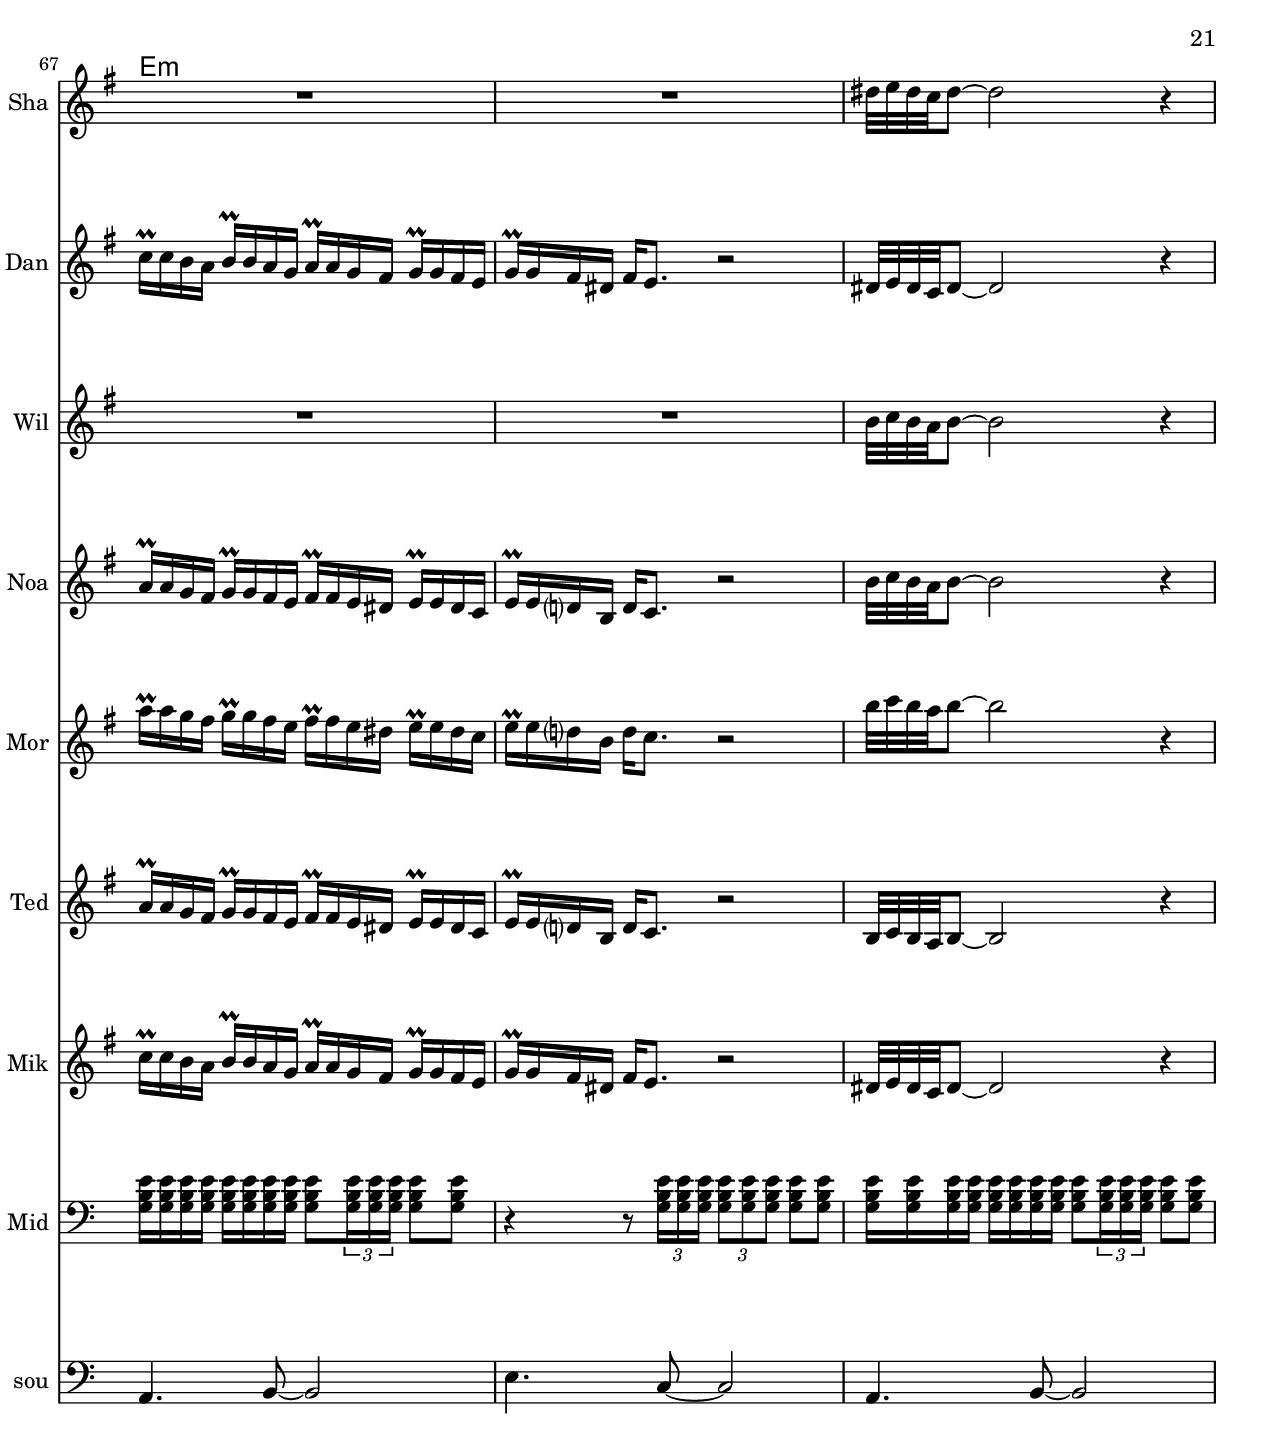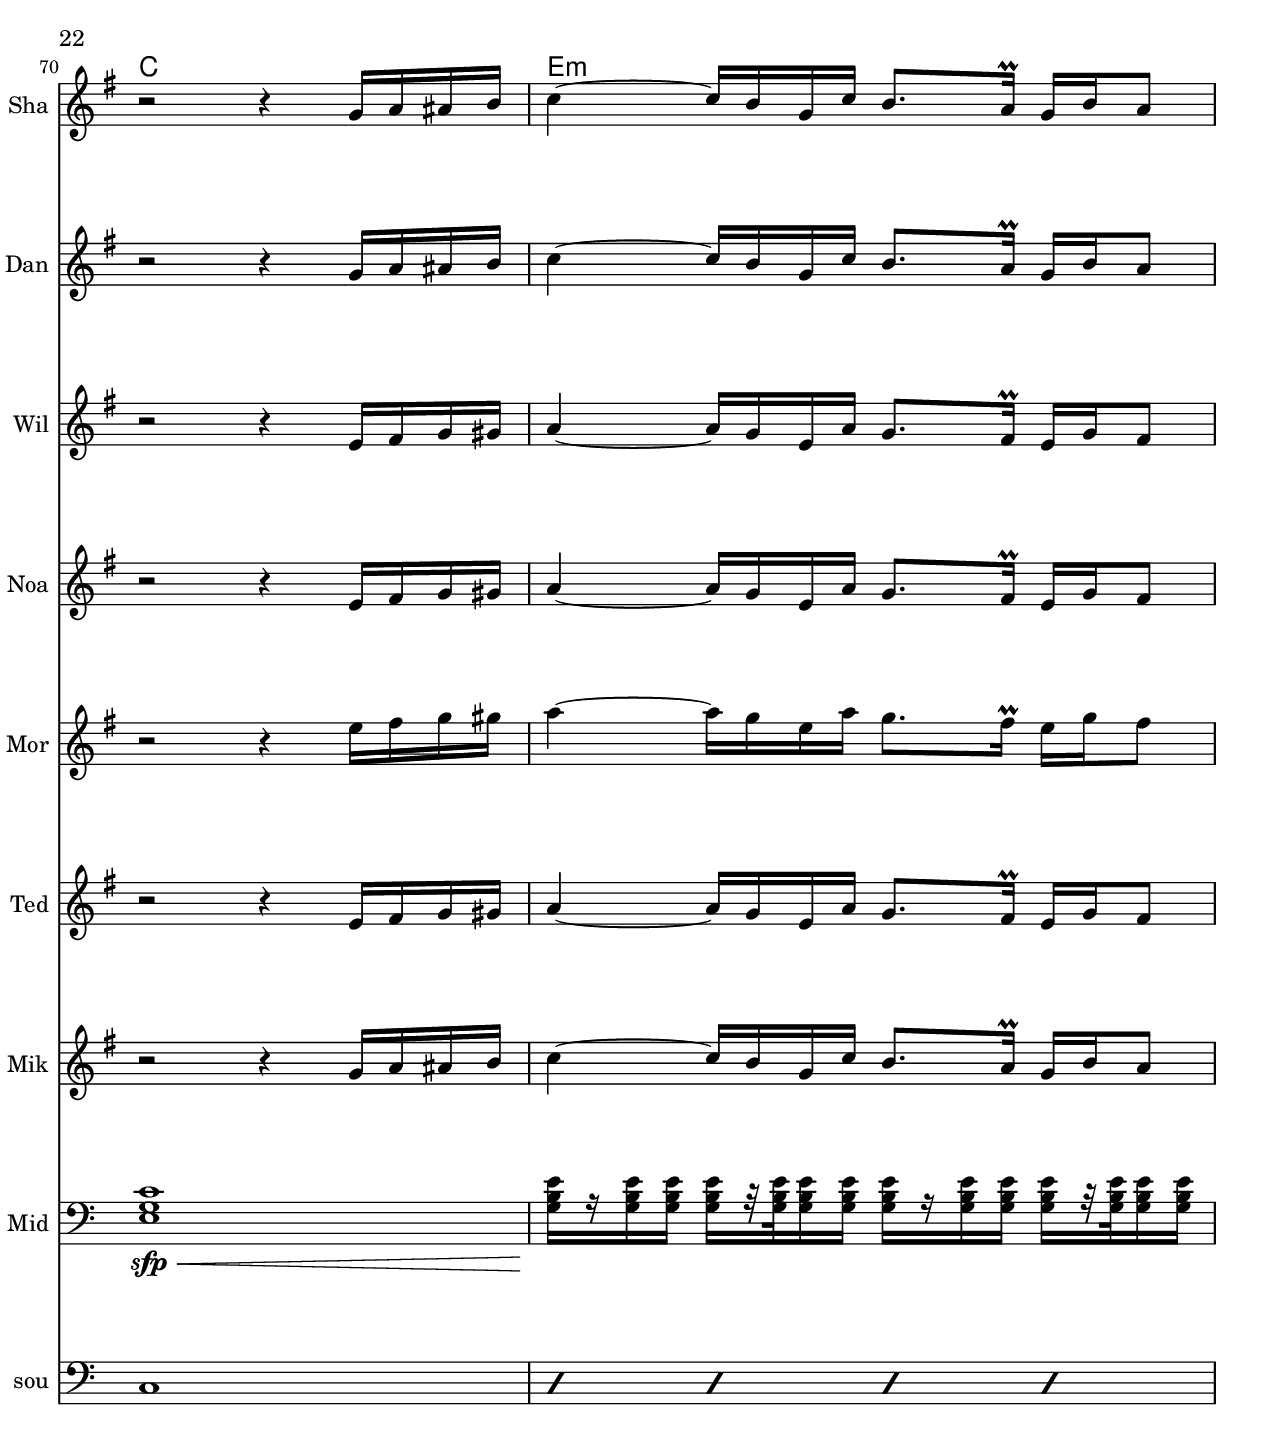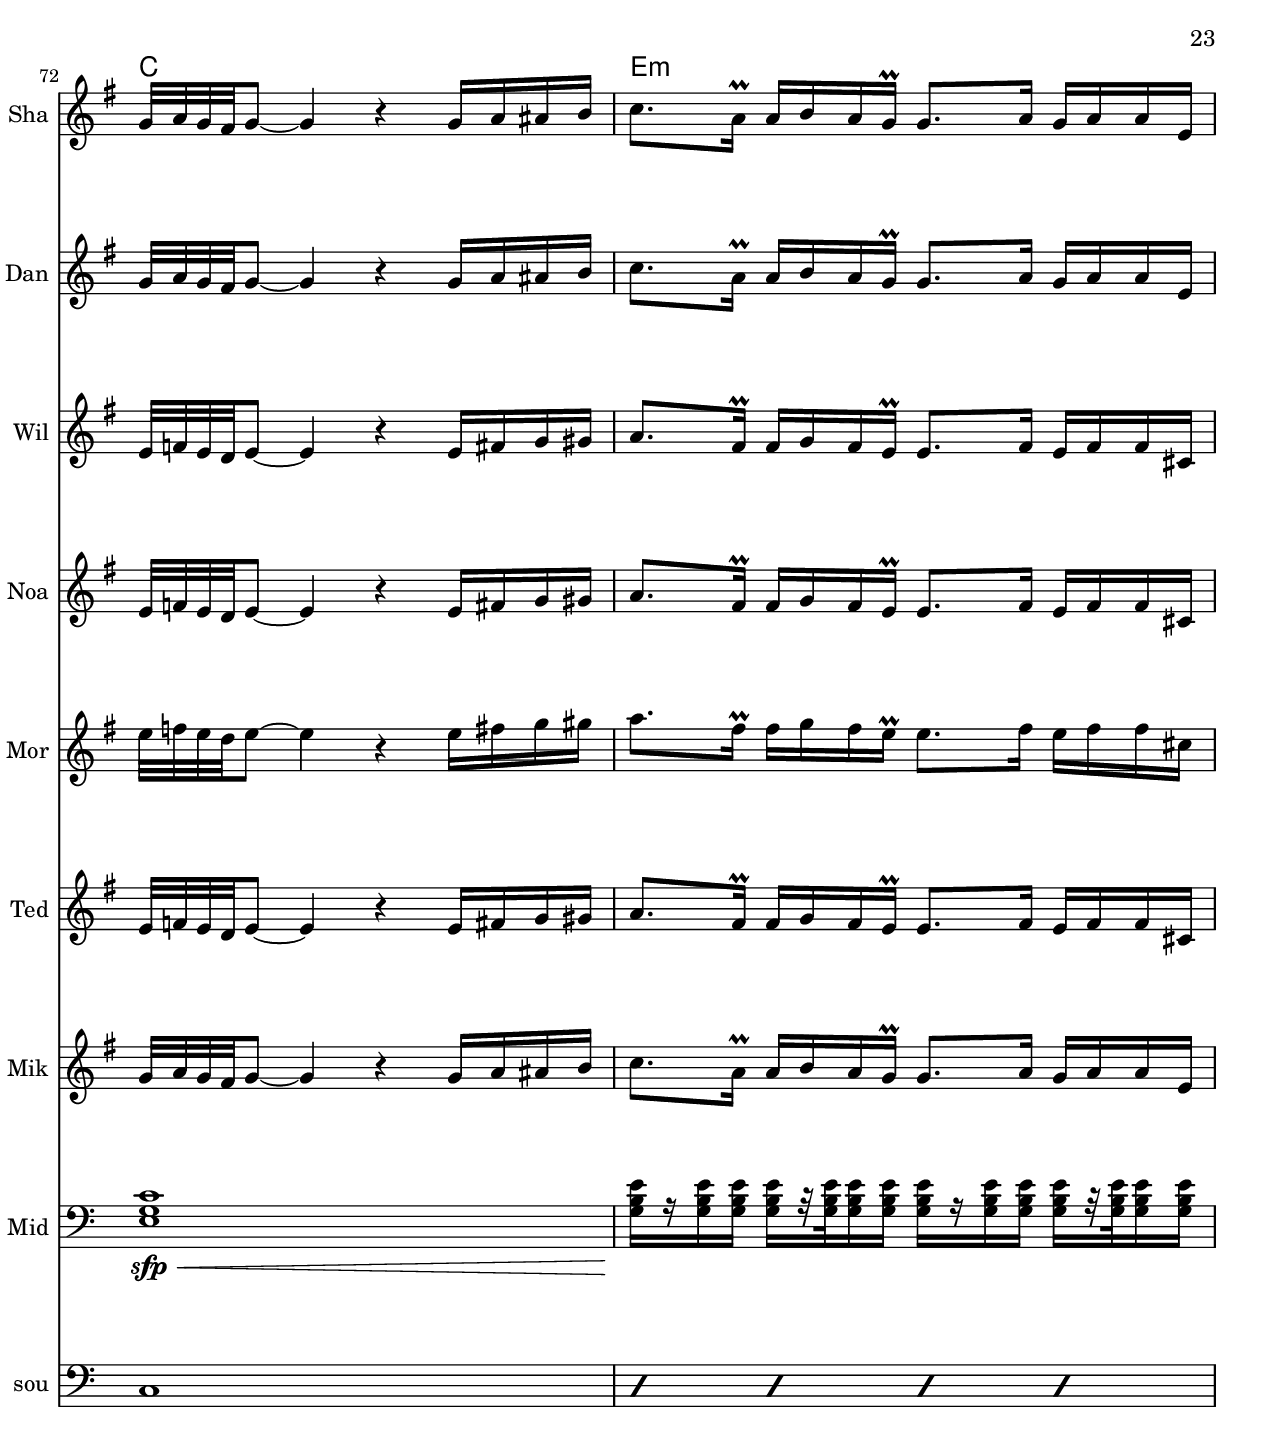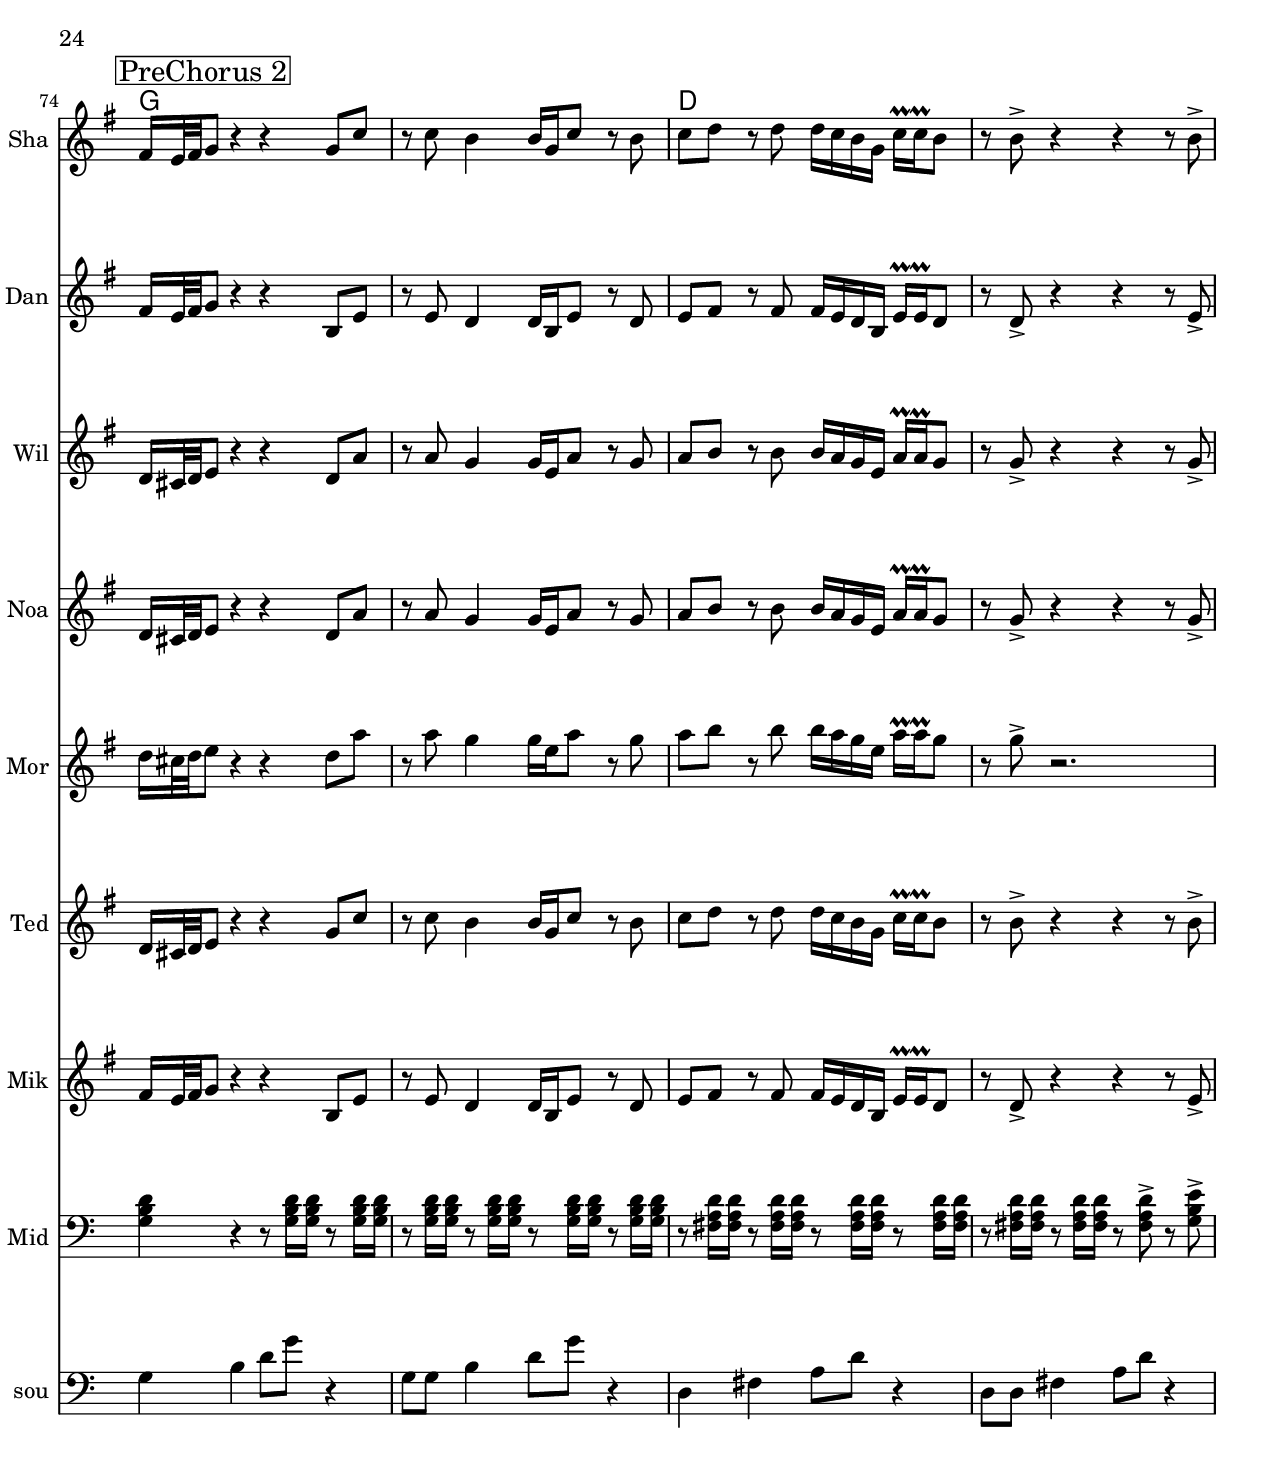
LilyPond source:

\version "2.16.2"

\header {
	title = "Forgive them Father"
	composer = "Lauryn Hill (arr. Paul Marini/Teddy Raven)"
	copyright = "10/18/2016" %date of latest edits
}
\paper {
  #(set-paper-size "letter")
  }


slash = {
	\override NoteHead #'style = #'slash
	\override Stem #'transparent = ##t
}

noslash = {
	\revert NoteHead #'style
	\revert Stem #'transparent
}

test = { \relative c' { \tempo 4 = 80 \set Score.markFormatter = #format-mark-box-letters
	\repeat volta 2 {
		R1
		r4 <b e g e'>8 <b e g e'>~ <b e g e'>4 <b g' b g'>8 <c e fis a fis'>~ | <c e fis a fis'>4 d8 b~ b4 fis'8 e~ |
		e4 c8 a~ a4 g'8 g16 fis~ | fis1 | 
	}
}
}

shane = { \relative c' { \set Score.markFormatter = #format-mark-box-letters 
\key e \minor
\tempo 4 = 98 
	\mark \markup { \box "Intro" }
		R1\fermata^\markup { \italic "Taksim" } | \bar "||"
		R1^\markup { \italic "Drums in" } | R1 | R1 | R1 |

	\mark \markup { \box "Chorus" }
	\repeat volta 2 {
		r4 e'8 e~ e4 g8 fis~ | 
		fis4 d8 b8~ b4 fis'8 e8~ |
		e4 c8 a~ a4 g'8 g16 fis~ | fis1 |
		}	

	\mark \markup { \box "Verse" }
	R1 | R1 |
	R1 | r2. c16 b a b |
	a32 b a g a16 b32 g a4 r r8 fis16 g | c\prall c b a b\prall b a g a\prall a g fis g\prall g fis e |
	g16\prall g fis dis fis e8. r2 | dis'32 e dis c dis8~ dis2 r4 | 
	r2 r4 g,16 a b d | c4~ c16 b g c b8. a16\prall g b a8 |
	g32 a g fis g8~ g4 r4 g16 a b d | c8. a16\prall a b a g\prall g8. a16 g a a e | 

	\mark \markup { \box "PreChorus" }
	fis16 e32 fis g8 r4 r g8 c | r c b4 b16 g c8 r b | 
	c d r d d16 c b g c\prall c\prall b8 | r b-> r2. |

	\mark \markup { \box "Chorus 2" }
	\repeat volta 2 {
		r4 e8 e~ e4 g8 fis~ | 
		fis4 d8 b8~ b4 fis'8 e8~ |
		e4 c8 a~ a4 g'8 g16 fis~ | fis1 |
		}	

	\mark \markup { \box "Rap 1" }
	R1^\markup { \italic \small "Sous and bari" } | R1 | R1^\markup { \italic \small "Drums in" } | R1 |
	R1^\markup { \italic \small "Mids in" } | R1 | g,2.~ g8. fis16 | g32 a g fis g8 r4 r2 |
	R1^\markup { \italic \small "Reeds in" } | R1 | R1 | R1 |
	R1 | r2. b16 b r a | b2. r8 b | R1 |
	R1 | r2. b'16 b r a | b2. r8 b | R1 |


	\mark \markup { \box "Solo" }
	R1 | R1 | R1 | R1 |
	R1 | R1 | R1 | R1 |

	\mark \markup { \box "Chorus 3" }
	\repeat volta 2 {
		r4 e,8 e~ e4 g8 fis~ | 
		fis4 d8 b8~ b4 fis'8 e8~ |
		e4 c8 a~ a4 g'8 g16 fis~ | fis1 |
		}	

	\mark \markup { \box "Verse 2" }
	R1 | r2 fis,16 g a fis a16 g\prall g8 |
	r4 r8 g b\prall b r a16 b | c b a b a32 b a g a8 r2 |
	R1 | R1 |
	R1 | dis32 e dis c dis8~ dis2 r4 | 
	r2 r4 g,16 a ais b | c4~ c16 b g c b8. a16\prall g b a8 |
	g32 a g fis g8~ g4 r4 g16 a ais b | c8. a16\prall a b a g\prall g8. a16 g a a e | 

	\mark \markup { \box "PreChorus 2" }
	fis16 e32 fis g8 r4 r g8 c | r c b4 b16 g c8 r b | 
	c d r d d16 c b g c\prall c\prall b8 | r b-> r4 r r8 b-> |

	\mark \markup { \box "Rap 2" }
	r2. r8 b-> | r2. r8 b->~ | b2.~ b8 b-> | R1 |

	R1 | r2. r8 g16 a |
	b8 b16 b16 a8 a16 a16 b16 b a g fis16 fis g16 a | b16 b a g e4 r2 |

	\mark \markup { \box "TAG" }
	R1 | r2. r8 g16 a | 
	b8 b16 b16 a8 a16 a16 b16 b a g fis16 fis g16 a | b16 b a g g4~ g4. e'8-> |
	\bar "|."

}
}

danny = { \relative c' { \set Score.markFormatter = #format-mark-box-letters 
\key e \minor
\tempo 4 = 98 
	\mark \markup { \box "Intro" }
		R1\fermata^\markup { \italic "Taksim" } | \bar "||"
		R1^\markup { \italic "Drums in" } | R1 | R1 | R1 |

	\mark \markup { \box "Chorus" }
	\repeat volta 2 {
		r4 g'8 g~ g4 b8 c~ | c4 r r d8 c~ |
		c4 r r c8 c16 b~ | b1 |
		}	

	\mark \markup { \box "Verse" }
	R1 | r2 fis16 g a fis a16 g\prall g8 |
	r4 r8 g b\prall b r a16 b | c b a b a32 b a g a8 r4 c16 b a b |
	a32 b a g a16 b32 g a4 r r8 fis16 g | c\prall c b a b\prall b a g a\prall a g fis g\prall g fis e |
	g16\prall g fis dis fis e8. r2 | dis32 e dis c dis8~ dis2 r4 | 
	r2 r4 g16 a b d | c4~ c16 b g c b8. a16\prall g b a8 |
	g32 a g fis g8~ g4 r4 g16 a b d | c8. a16\prall a b a g\prall g8. a16 g a a e | 

	\mark \markup { \box "PreChorus" }
	fis16 e32 fis g8 r4 r b,8 e | r e d4 d16 b e8 r d | 
	e fis r fis fis16 e d b e\prall e\prall d8 | r d-> r2. |

	\mark \markup { \box "Chorus 2" }
	\repeat volta 2 {
		r4 g8 g~ g4 b8 c~ | c4 r r d8 c~ |
		c4 r r c8 c16 b~ | b1 |
		}	

	\mark \markup { \box "Rap 1" }
	R1^\markup { \italic \small "Sous and bari" } | R1 | R1^\markup { \italic \small "Drums in" } | R1 |
	R1^\markup { \italic \small "Mids in" } | R1 | g2.~ g8. fis16 | g32 a g fis g8 r4 r2 |
	R1^\markup { \italic \small "Reeds in" } | R1 | R1 | R1 |
	R1 | r2. g16 g r fis | g2. r8 g | R1 |
	R1 | r2. g'16 g r fis | g2. r8 g | R1 |


	\mark \markup { \box "Solo" }
	R1 | R1 | R1 | R1 |
	R1 | R1 | R1 | R1 |

	\mark \markup { \box "Chorus 3" }
	\repeat volta 2 {
		r4 g,8 g~ g4 b8 c~ | c4 r r d8 c~ |
		c4 r r c8 c16 b~ | b1 |
		}	

	\mark \markup { \box "Verse 2" }
	R1 | r2 fis16 g a fis a16 g\prall g8 |
	r4 r8 g b\prall b r a16 b | c b a b a32 b a g a8 r4 c16 b a b |
	a32 b a g a16 b32 g a4 r r8 fis16 g | c\prall c b a b\prall b a g a\prall a g fis g\prall g fis e |
	g16\prall g fis dis fis e8. r2 | dis32 e dis c dis8~ dis2 r4 | 
	r2 r4 g16 a ais b | c4~ c16 b g c b8. a16\prall g b a8 |
	g32 a g fis g8~ g4 r4 g16 a ais b | c8. a16\prall a b a g\prall g8. a16 g a a e | 

	\mark \markup { \box "PreChorus 2" }
	fis16 e32 fis g8 r4 r b,8 e | r e d4 d16 b e8 r d | 
	e fis r fis fis16 e d b e\prall e\prall d8 | r d-> r4 r r8 e-> |

	\mark \markup { \box "Rap 2" }
	r2. r8 e-> | r2. r8 e->~ | e2.~ e8 e-> | R1 |

	R1 | r2. r8 g16 a |
	b8 b16 b16 a8 a16 a16 b16 b a g fis16 fis g16 a | b16 b a g e4 r2 |

	\mark \markup { \box "TAG" }
	R1 | r2. r8 g16 a | 
	b8 b16 b16 a8 a16 a16 b16 b a g fis16 fis g16 a | b16 b a g g4~ g4. b8-> |
	\bar "|."

}
}

will = { \relative c' { \set Score.markFormatter = #format-mark-box-letters 
\key e \minor
\tempo 4 = 98 
	\mark \markup { \box "Intro" }
		R1\fermata^\markup { \italic "Taksim" } | \bar "||"
		R1^\markup { \italic "Drums in" } | R1 | R1 | R1 |

	\mark \markup { \box "Chorus" }
	\repeat volta 2 {
		r2 r4 c8 e~ | e4 d8 \grace e16 d8~ d4 r8 \grace a16 b8~ | 
		b4 r r e16 d32 e d8~ | d8. c16 b4~ b2 |
		}	

	\mark \markup { \box "Verse" }
	R1 | R1 |
	r2. r8 fis'16 g | a g fis g fis32 g fis e fis8 r4 a16 g fis g |
	fis32 g fis e fis16 g32 e fis4 r r8 d16 e | a\prall a g fis g\prall g fis e fis\prall fis e dis e\prall e dis c |
	e16\prall e d? b d c8. r2 | b'32 c b a b8~ b2 r4 | 
	r2 r4 e,16 fis g b | a4~ a16 g e a g8. fis16\prall e g fis8 |
	e32 f e d e8~ e4 r4 e16 fis g b | a8. fis16\prall fis g fis e\prall e8. fis16 e fis fis cis | 

	\mark \markup { \box "PreChorus" }
	d16 cis32 d e8 r4 r d8 a' | r a g4 g16 e a8 r g | 
	a b r b b16 a g e a\prall a\prall g8 | r g-> r2. |

	\mark \markup { \box "Chorus 2" }
	\repeat volta 2 {
		r2 r4 c,8 e~ | e4 d8 \grace e16 d8~ d4 r8 \grace a16 b8~ | 
		b4 r r e16 d32 e d8~ | d8. c16 b4~ b2 |
		}	

	\mark \markup { \box "Rap 1" }
	R1^\markup { \italic \small "Sous and bari" } | R1 | R1^\markup { \italic \small "Drums in" } | R1 |
	R1^\markup { \italic \small "Mids in" } | R1 | e2.~ e8. d16 | e32 fis e d e8 r4 r2 |
	R1^\markup { \italic \small "Reeds in" } | R1 | R1 | R1 |
	R1 | r2. e16 e r d | e2. r8 e | R1 |
	R1 | r2. e'16 e r d | e2. r8 e | R1 |


	\mark \markup { \box "Solo" }
	R1 | R1 | R1 | R1 |
	R1 | R1 | R1 | R1 |

	\mark \markup { \box "Chorus 3" }
	\repeat volta 2 {
		r2 r4 c,8 e~ | e4 d8 \grace e16 d8~ d4 r8 \grace a16 b8~ | 
		b4 r r e16 d32 e d8~ | d8. c16 b4~ b2 |
		}	

	\mark \markup { \box "Verse 2" }
	r4 r8 e e16 fis32 d e8~ e d | e8\prall e \times 2/3 { e8 d b } d16 e fis d fis16 e\prall e8 |
	r4 r8 e g\prall g r fis16 g | a g fis g fis32 g fis e fis8 r2 |
	R1 | R1 |
	R1 | b32 c b a b8~ b2 r4 | 
	r2 r4 e,16 fis g gis | a4~ a16 g e a g8. fis16\prall e g fis8 |
	e32 f e d e8~ e4 r4 e16 fis g gis | a8. fis16\prall fis g fis e\prall e8. fis16 e fis fis cis | 

	\mark \markup { \box "PreChorus 2" }
	d16 cis32 d e8 r4 r d8 a' | r a g4 g16 e a8 r g | 
	a b r b b16 a g e a\prall a\prall g8 | r g-> r4 r r8 g-> |

	\mark \markup { \box "Rap 2" }
	r2. r8 g-> | r2. r8 g->~ | g2.~ g8 g-> | R1 |

	b8 a16 g e4 r4 r8 g16 a | b8 a16 g e4 r4 r8 g16 a |
	b8 b16 b16 a8 a16 a16 b16 b a g fis16 fis g16 a | b16 b a g e4 r2 |

	\mark \markup { \box "TAG" }
	R1 | r2. r8 g16 a | 
	b8 b16 b16 a8 a16 a16 b16 b a g fis16 fis g16 a | b16 b a g e4~ e4. g8-> |
	\bar "|."

}
}

noah = { \relative c' { \set Score.markFormatter = #format-mark-box-letters 
\key e \minor
\tempo 4 = 98 
	\mark \markup { \box "Intro" }
		R1\fermata^\markup { \italic "Taksim" } | \bar "||"
		R1^\markup { \italic "Drums in" } | R1 | R1 | R1 |

	\mark \markup { \box "Chorus" }
	\repeat volta 2 {
		r4 e8 e~ e4 g8 fis~ | 
		fis4 d8 b8~ b4 fis'8 e8~ |
		e4 c8 a~ a4 g'8 g16 fis~ | fis1 |
		}	

	\mark \markup { \box "Verse" }
	r4 r8 e e16 fis32 d e8~ e d | e8\prall e \times 2/3 { e8 d b } d16 e fis d fis16 e\prall e8 |
	r4 r8 e g\prall g r fis16 g | a g fis g fis32 g fis e fis8 r4 a16 g fis g |
	fis32 g fis e fis16 g32 e fis4 r r8 d16 e | a\prall a g fis g\prall g fis e fis\prall fis e dis e\prall e dis c |
	e16\prall e d? b d c8. r2 | b'32 c b a b8~ b2 r4 | 
	r2 r4 e,16 fis g b | a4~ a16 g e a g8. fis16\prall e g fis8 |
	e32 f e d e8~ e4 r4 e16 fis g b | a8. fis16\prall fis g fis e\prall e8. fis16 e fis fis cis | 

	\mark \markup { \box "PreChorus" }
	d16 cis32 d e8 r4 r d8 a' | r a g4 g16 e a8 r g | 
	a b r b b16 a g e a\prall a\prall g8 | r g-> r2. |

	\mark \markup { \box "Chorus 2" }
	\repeat volta 2 {
		r4 e8 e~ e4 g8 fis~ | 
		fis4 d8 b8~ b4 fis'8 e8~ |
		e4 c8 a~ a4 g'8 g16 fis~ | fis1 |
		}	

	\mark \markup { \box "Rap 1" }
	R1^\markup { \italic \small "Sous and bari" } | R1 | R1^\markup { \italic \small "Drums in" } | R1 |
	R1^\markup { \italic \small "Mids in" } | R1 | e2.~ e8. d16 | e32 fis e d e8 r4 r2 |
	R1^\markup { \italic \small "Reeds in" } | R1 | R1 | R1 |
	R1 | r2. e16 e r d | e2. r8 e | R1 |
	R1 | r2. e'16 e r d | e2. r8 e | R1 |


	\mark \markup { \box "Solo" }
	R1 | R1 | R1 | R1 |
	R1 | R1 | R1 | R1 |

	\mark \markup { \box "Chorus 3" }
	\repeat volta 2 {
		r4 e,8 e~ e4 g8 fis~ | 
		fis4 d8 b8~ b4 fis'8 e8~ |
		e4 c8 a~ a4 g'8 g16 fis~ | fis1 |
		}	

	\mark \markup { \box "Verse 2" }
	r4 r8 e e16 fis32 d e8~ e d | e8\prall e \times 2/3 { e8 d b } d16 e fis d fis16 e\prall e8 |
	r4 r8 e g\prall g r fis16 g | a g fis g fis32 g fis e fis8 r4 a16 g fis g |
	fis32 g fis e fis16 g32 e fis4 r r8 d16 e | a\prall a g fis g\prall g fis e fis\prall fis e dis e\prall e dis c |
	e16\prall e d? b d c8. r2 | b'32 c b a b8~ b2 r4 | 
	r2 r4 e,16 fis g gis | a4~ a16 g e a g8. fis16\prall e g fis8 |
	e32 f e d e8~ e4 r4 e16 fis g gis | a8. fis16\prall fis g fis e\prall e8. fis16 e fis fis cis | 

	\mark \markup { \box "PreChorus 2" }
	d16 cis32 d e8 r4 r d8 a' | r a g4 g16 e a8 r g | 
	a b r b b16 a g e a\prall a\prall g8 | r g-> r4 r r8 g-> |

	\mark \markup { \box "Rap 2" }
	r2. r8 g-> | r2. r8 g->~ | g2.~ g8 g-> | R1 |

	b8 a16 g e4 r4 r8 g16 a | b8 a16 g e4 r4 r8 g16 a |
	b8 b16 b16 a8 a16 a16 b16 b a g fis16 fis g16 a | b16 b a g e4 r2 |

	\mark \markup { \box "TAG" }
	R1 | r2. r8 g16 a | 
	b8 b16 b16 a8 a16 a16 b16 b a g fis16 fis g16 a | b16 b a g e4~ e4. g8-> |
	\bar "|."

}
}

morgan = { \relative c'' { \set Score.markFormatter = #format-mark-box-letters 
\key e \minor
\tempo 4 = 98 
	\mark \markup { \box "Intro" }
		R1\fermata^\markup { \italic "Taksim" } | \bar "||"
		R1^\markup { \italic "Drums in" } | R1 | R1 | R1 |

	\mark \markup { \box "Chorus" }
	\repeat volta 2 {
		r4 g'8 g~ g4 b8 c~ | c4 r r d8 c~ |
		c4 r r c8 c16 b~ | b1 |
		}	

	\mark \markup { \box "Verse" }
	R1 | R1 |
	r2. r8 fis16 g | a g fis g fis32 g fis e fis8 r4 a16 g fis g |
	fis32 g fis e fis16 g32 e fis4 r r8 d16 e | a\prall a g fis g\prall g fis e fis\prall fis e dis e\prall e dis c |
	e16\prall e d? b d c8. r2 | b'32 c b a b8~ b2 r4 | 
	r2 r4 e,16 fis g b | a4~ a16 g e a g8. fis16\prall e g fis8 |
	e32 f e d e8~ e4 r4 e16 fis g b | a8. fis16\prall fis g fis e\prall e8. fis16 e fis fis cis | 

	\mark \markup { \box "PreChorus" }
	d16 cis32 d e8 r4 r d8 a' | r a g4 g16 e a8 r g | 
	a b r b b16 a g e a\prall a\prall g8 | r g-> r2. |

	\mark \markup { \box "Chorus 2" }
	\repeat volta 2 {
		r4 g8 g~ g4 b8 c~ | c4 r r d8 c~ |
		c4 r r c8 c16 b~ | b1 |
		}	

	\mark \markup { \box "Rap 1" }
	R1^\markup { \italic \small "Sous and bari" } | R1 | R1^\markup { \italic \small "Drums in" } | R1 |
	R1^\markup { \italic \small "Mids in" } | R1 | R1 | R1 |
	r4^\markup { \italic \small "Reeds in" } g8 fis r4 fis8 e | r4 e8 d r4 c8 b | R1 | R1 |
	r4 g'8 fis r4 fis8 e | r4 e8 d r4 c8 b | R1 | R1 |
	r4 e'8 d r4 d8 c | r4 c8 b r4 e16 e r d | e2. r8 e | R1 |


	\mark \markup { \box "Solo" }
	R1 | R1 | R1 | R1 |
	R1 | R1 | R1 | R1 |

	\mark \markup { \box "Chorus 3" }
	\repeat volta 2 {
		r4 g,8 g~ g4 b8 c~ | c4 r r d8 c~ |
		c4 r r c8 c16 b~ | b1 |
		}	

	\mark \markup { \box "Verse 2" }
	R1 | R1 |
	R1 | r2. a16 g fis g |
	fis32 g fis e fis16 g32 e fis4 r r8 d16 e | a\prall a g fis g\prall g fis e fis\prall fis e dis e\prall e dis c |
	e16\prall e d? b d c8. r2 | b'32 c b a b8~ b2 r4 | 
	r2 r4 e,16 fis g gis | a4~ a16 g e a g8. fis16\prall e g fis8 |
	e32 f e d e8~ e4 r4 e16 fis g gis | a8. fis16\prall fis g fis e\prall e8. fis16 e fis fis cis | 

	\mark \markup { \box "PreChorus 2" }
	d16 cis32 d e8 r4 r d8 a' | r a g4 g16 e a8 r g | 
	a b r b b16 a g e a\prall a\prall g8 | r g-> r2. |

	\mark \markup { \box "Rap 2" }
	R1 | R1 | R1 | R1 | 

	R1 | R1 | R1 | R1 | 

	\mark \markup { \box "TAG" }
	R1 | r2. r8 g16 a | 
	b8 b16 b16 a8 a16 a16 b16 b a g fis16 fis g16 a | b16 b a g e4~ e4. e'8-> |
	\bar "|."

}
}

teddy = { \relative c' { \set Score.markFormatter = #format-mark-box-letters 
\key e \minor
\tempo 4 = 98 
	\mark \markup { \box "Intro" }
		R1\fermata^\markup { \italic "Taksim" } | \bar "||"
		R1^\markup { \italic "Drums in" } | R1 | R1 | R1 |

	\mark \markup { \box "Chorus" }
	\repeat volta 2 {
		r2 r4 c8 e~ | e4 d8 \grace e16 d8~ d4 r8 \grace a16 b8~ | 
		b4 r r e16 d32 e d8~ | d8. c16 b4~ b2 |
		}

	\mark \markup { \box "Verse" }
	r4 r8 e e16 fis32 d e8~ e d | e8\prall e \times 2/3 { e8 d b } d16 e fis d fis16 e\prall e8 |
	r4 r8 e g\prall g r fis16 g | a g fis g fis32 g fis e fis8 r4 a16 g fis g |
	fis32 g fis e fis16 g32 e fis4 r r8 d16 e | a\prall a g fis g\prall g fis e fis\prall fis e dis e\prall e dis c |
	e16\prall e d? b d c8. r2 | b32 c b a b8~ b2 r4 | 
	r2 r4 e16 fis g b | a4~ a16 g e a g8. fis16\prall e g fis8 |
	e32 f e d e8~ e4 r4 e16 fis g b | a8. fis16\prall fis g fis e\prall e8. fis16 e fis fis cis | 

	\mark \markup { \box "PreChorus" }
	d16 cis32 d e8 r4 r g8 c | r c b4 b16 g c8 r b | 
	c d r d d16 c b g c\prall c\prall b8 | r b-> r2. |

	\mark \markup { \box "Chorus 2" }
	\repeat volta 2 {
		r2 r4 c,8 e~ | e4 d8 \grace e16 d8~ d4 r8 \grace a16 b8~ | 
		b4 r r e16 d32 e d8~ | d8. c16 b4~ b2 |
		}	

	\mark \markup { \box "Rap 1" }
	R1^\markup { \italic \small "Sous and bari" } | R1 | R1^\markup { \italic \small "Drums in" } | R1 |
	R1^\markup { \italic \small "Mids in" } | R1 | R1 | R1 |
	r4^\markup { \italic \small "Reeds in" } g'8 fis r4 fis8 e | r4 e8 d r4 c8 b | R1 | R1 |
	r4 b'8 a r4 a8 g | r4 g8 fis r4 e8 d | R1 | R1 |
	r4 b'8 a r4 a8 g | r4 g8 fis r4 g16 g r fis | g2. r8 g | R1 |


	\mark \markup { \box "Solo" }
	R1 | R1 | R1 | R1 |
	R1 | R1 | R1 | R1 |

	\mark \markup { \box "Chorus 3" }
	\repeat volta 2 {
		r2 r4 c,8 e~ | e4 d8 \grace e16 d8~ d4 r8 \grace a16 b8~ | 
		b4 r r e16 d32 e d8~ | d8. c16 b4~ b2 |
		}	

	\mark \markup { \box "Verse 2" }
	R1 | R1 |
	R1 | r2. a'16 g fis g |
	fis32 g fis e fis16 g32 e fis4 r r8 d16 e | a\prall a g fis g\prall g fis e fis\prall fis e dis e\prall e dis c |
	e16\prall e d? b d c8. r2 | b32 c b a b8~ b2 r4 | 
	r2 r4 e16 fis g gis | a4~ a16 g e a g8. fis16\prall e g fis8 |
	e32 f e d e8~ e4 r4 e16 fis g gis | a8. fis16\prall fis g fis e\prall e8. fis16 e fis fis cis | 

	\mark \markup { \box "PreChorus 2" }
	d16 cis32 d e8 r4 r g8 c | r c b4 b16 g c8 r b | 
	c d r d d16 c b g c\prall c\prall b8 | r b-> r4 r r8 b-> |

	\mark \markup { \box "Rap 2" }
	r2. r8 b-> | r2. r8 b->~ | b2.~ b8 b-> | R1 |

	R1 | R1 | R1 | R1 | 

	\mark \markup { \box "TAG" }
	R1 | r2. r8 g16 a | 
	b8 b16 b16 a8 a16 a16 b16 b a g fis16 fis g16 a | b16 b a g e4~ e4. e'8-> |
	\bar "|."

}
}

mike = { \relative c' { \set Score.markFormatter = #format-mark-box-letters 
\key e \minor
\tempo 4 = 98 
	\mark \markup { \box "Intro" }
		R1\fermata^\markup { \italic "Taksim" } | \bar "||"
		R1^\markup { \italic "Drums in" } | R1 | R1 | R1 |

	\mark \markup { \box "Chorus" }
	\repeat volta 2 {
		r2 r4 g'8 a~ | a4 r r fis8 g~ |
		g4 e8 c~ c4 r | R1 |
		}

	\mark \markup { \box "Verse" }
	R1 | r2 fis16 g a fis a16 g\prall g8 |
	r4 r8 g b\prall b r a16 b | c b a b a32 b a g a8 r4 c16 b a b |
	a32 b a g a16 b32 g a4 r r8 fis16 g | c\prall c b a b\prall b a g a\prall a g fis g\prall g fis e |
	g16\prall g fis dis fis e8. r2 | dis32 e dis c dis8~ dis2 r4 | 
	r2 r4 g16 a b d | c4~ c16 b g c b8. a16\prall g b a8 |
	g32 a g fis g8~ g4 r4 g16 a b d | c8. a16\prall a b a g\prall g8. a16 g a a e | 

	\mark \markup { \box "PreChorus" }
	fis16 e32 fis g8 r4 r b,8 e | r e d4 d16 b e8 r d | 
	e fis r fis fis16 e d b e\prall e\prall d8 | r d-> r2. |

	\mark \markup { \box "Chorus 2" }
	\repeat volta 2 {
		r2 r4 g8 a~ | a4 r r fis8 g~ |
		g4 e8 c~ c4 r | R1 |
		}

	\mark \markup { \box "Rap 1" }
	R1^\markup { \italic \small "Sous and bari" } | R1 | R1^\markup { \italic \small "Drums in" } | R1 |
	R1^\markup { \italic \small "Mids in" } | R1 | R1 | R1 |
	r4^\markup { \italic \small "Reeds in" } g'8 fis r4 fis8 e | r4 e8 d r4 c8 b | R1 | R1 |
	r4 g'8 fis r4 fis8 e | r4 e8 d r4 c8 b | R1 | R1 |
	r4 g'8 fis r4 fis8 e | r4 e8 d r4 e16 e r d | e2. r8 e | R1 |


	\mark \markup { \box "Solo" }
	R1 | R1 | R1 | R1 |
	R1 | R1 | R1 | R1 |

	\mark \markup { \box "Chorus 3" }
	\repeat volta 2 {
		r2 r4 g8 a~ | a4 r r fis8 g~ |
		g4 e8 c~ c4 r | R1 |
		}

	\mark \markup { \box "Verse 2" }
	R1 | R1 |
	R1 | r2. c'16 b a b |
	a32 b a g a16 b32 g a4 r r8 fis16 g | c\prall c b a b\prall b a g a\prall a g fis g\prall g fis e |
	g16\prall g fis dis fis e8. r2 | dis32 e dis c dis8~ dis2 r4 | 
	r2 r4 g16 a ais b | c4~ c16 b g c b8. a16\prall g b a8 |
	g32 a g fis g8~ g4 r4 g16 a ais b | c8. a16\prall a b a g\prall g8. a16 g a a e | 

	\mark \markup { \box "PreChorus 2" }
	fis16 e32 fis g8 r4 r b,8 e | r e d4 d16 b e8 r d | 
	e fis r fis fis16 e d b e\prall e\prall d8 | r d-> r4 r r8 e-> |

	\mark \markup { \box "Rap 2" }
	r2. r8 e-> | r2. r8 e->~ | e2.~ e8 e-> | R1 |

	R1 | R1 | R1 | R1 | 

	\mark \markup { \box "TAG" }
	R1 | r2. r8 g16 a | 
	b8 b16 b16 a8 a16 a16 b16 b a g fis16 fis g16 a | b16 b a g e4~ e4. b'8-> |
	\bar "|."

}
}

	
melody = { \relative c' { \set Score.markFormatter = #format-mark-box-letters 
\key e \minor
\tempo 4 = 98 
	\mark \markup { \box "Intro" }
		R1\fermata^\markup { \italic "Taksim" } | \bar "||"
		R1^\markup { \italic "Drums in" } | R1 | R1 | R1 |

	\mark \markup { \box "Chorus" }
	\repeat volta 2 {
		r4 <e g>8 <e g>~ <e g>4 <c g' b>8 <e fis a c>~ | 
		<e fis a c>4 d8 \grace e16 <b d>8~ <b d>4 <fis' d'>8 \grace a,16 <b e g c>8~ |
		<b e g c>4 <c e g>8 <a c e>~ <a c e>4 
		<<
			{
			<g' c>8 <g c>16 <fis b>~ | <fis b>1 |
			}
		\\
			{
			e16 d32 e d8~ | d8. c16 b4~ b2 |
			}
		>>
		}	

	\mark \markup { \box "Verse" }
	r4 r8 e e16 fis32 d e8~ e d | e8\prall e \times 2/3 { e8 d b } d16 e fis d fis16 e\prall e8 |
	r4 r8 e g\prall g r fis16 g | a g fis g fis32 g fis e fis8 r4 a16 g fis g |
	fis32 g fis e fis16 g32 e fis4 r r8 d16 e | a\prall a g fis g\prall g fis e fis\prall fis e dis e\prall e dis c |
	e16\prall e d? b d c8. r2 | b32 c b a b8~ b2 r4 | 
	r2 r4 e16 fis g b | a4~ a16 g e a g8. fis16\prall e g fis8 |
	e32 f e d e8~ e4 r4 e16 fis g b | a8. fis16\prall fis g fis e\prall e8. fis16 e fis fis cis | 

	\mark \markup { \box "PreChorus" }
	d16 cis32 d e8 r4 r d8 a' | r a g4 g16 e a8 r g | 
	a b r b b16 a g e a\prall a\prall g8 | r g-> r2. |

	\mark \markup { \box "Chorus 2" }
	\repeat volta 2 {
		r4 <e g>8 <e g>~ <e g>4 <c g' b>8 <e fis a c>~ | 
		<e fis a c>4 d8 \grace e16 <b d>8~ <b d>4 <fis' d'>8 \grace a,16 <b e g c>8~ |
		<b e g c>4 <c e g>8 <a c e>~ <a c e>4 
		<<
			{
			<g' c>8 <g c>16 <fis b>~ | <fis b>1 |
			}
		\\
			{
			e16 d32 e d8~ | d8. c16 b4~ b2 |
			}
		>>
		}	


	\mark \markup { \box "Rap 1" }
	R1^\markup { \italic \small "Sous and bari" } | R1 | R1^\markup { \italic \small "Drums in" } | R1 |
	R1^\markup { \italic \small "Mids in" } | R1 | e2.~ e8. d16 | e32 fis e d e8 r4 r2 |
	R1^\markup { \italic \small "Reeds in" } | R1 | R1 | R1 |
	R1 | r2. g16 g r fis | g2.~ g8 g | R1 |
	R1 | r2. <e' g b>16 <e g b> r <d fis a> | <e g b>2. r8 <e g b> | R1 |


	\mark \markup { \box "Solo" }
	R1 | R1 | R1 | R1 |
	R1 | R1 | R1 | R1 |

	\mark \markup { \box "Chorus 3" }
	\repeat volta 2 {
		r4 <e, g>8 <e g>~ <e g>4 <c g' b>8 <e fis a c>~ | 
		<e fis a c>4 d8 \grace e16 <b d>8~ <b d>4 <fis' d'>8 \grace a,16 <b e g c>8~ |
		<b e g c>4 <c e g>8 <a c e>~ <a c e>4 
		<<
			{
			<g' c>8 <g c>16 <fis b>~ | <fis b>1 |
			}
		\\
			{
			e16 d32 e d8~ | d8. c16 b4~ b2 |
			}
		>>
		}	

	\mark \markup { \box "Verse 2" }
	r4 r8 e e16 fis32 d e8~ e d | e8\prall e \times 2/3 { e8 d b } d16 e fis d fis16 e\prall e8 |
	r4 r8 e g\prall g r fis16 g | a g fis g fis32 g fis e fis8 r4 a16 g fis g |
	fis32 g fis e fis16 g32 e fis4 r r8 d16 e | a\prall a g fis g\prall g fis e fis\prall fis e dis e\prall e dis c |
	e16\prall e d? b d c8. r2 | b32 c b a b8~ b2 r4 | 
	r2 r4 e16 fis g gis | a4~ a16 g e a g8. fis16\prall e g fis8 |
	e32 f e d e8~ e4 r4 e16 fis g gis | a8. fis16\prall fis g fis e\prall e8. fis16 e fis fis cis | 

	\mark \markup { \box "PreChorus 2" }
	d16 cis32 d e8 r4 r d8 a' | r a g4 g16 e a8 r g | 
	a b r b b16 a g e a\prall a\prall g8 | r g-> r2. |

	\mark \markup { \box "Rap 2" }
	r2. r8 <e g b>-> | r2. r8 <e g b>->~ | <e g b>2.~ <e g b>8 <e g b>-> | R1 |

	b'8 a16 g e4 r4 r8 g16 a | b8 a16 g e4 r4 r8 g16 a |
	b8 b16 b16 a8 a16 a16 b8 a16 g fis8 g16 a | b8 a16 g e4 r2 |

	\mark \markup { \box "TAG" }
	R1 | r2. r8 g16 a | 
	b8 b16 b16 a8 a16 a16 b8 a16 g fis8 g16 a | b8 a16 g e4~ e4. e'8-> |

}
}

harmony = { \relative c' { \set Score.markFormatter = #format-mark-box-letters 
\key e \minor
\tempo 4 = 98 
	\mark \markup { \box "Intro" }
		R1\fermata^\markup { \italic "Taksim" } | \bar "||"
		R1^\markup { \italic "Drums in" } | R1 | R1 | R1 |

	\mark \markup { \box "Chorus" }
	\repeat volta 2 {
		R1*4 |
		}

	\mark \markup { \box "Verse" }
	R1 | r2 fis16 g a fis a16 g\prall g8 |
	r4 r8 g b\prall b r a16 b | c b a b a32 b a g a8 r4 c16 b a b |
	a32 b a g a16 b32 g a4 r r8 fis16 g | c\prall c b a b\prall b a g a\prall a g fis g\prall g fis e |
	g16\prall g fis dis fis e8. r2 | dis32 e dis c dis8~ dis2 r4 | 
	r2 r4 g16 a b d | c4~ c16 b g c b8. a16\prall g b a8 |
	g32 a g fis g8~ g4 r4 g16 a b d | c8. a16\prall a b a g\prall g8. a16 g a a e | 

	\mark \markup { \box "PreChorus" }
	fis16 e32 fis g8 r4 r g8 c | r c b4 b16 g c8 r b | 
	c d r d d16 c b g c\prall c\prall b8 | r b-> r2. |

	\mark \markup { \box "Chorus 2" }
	\repeat volta 2 {
		R1*4 |
		}	

	\mark \markup { \box "Rap 1" }
	R1^\markup { \italic \small "Sous and bari" } | R1 | R1^\markup { \italic \small "Drums in" } | R1 |
	R1^\markup { \italic \small "Mids in" } | R1 | R1 | R1 |
	r4^\markup { \italic \small "Reeds in" } g8 fis r4 fis8 e | r4 e8 d r4 c8 b | R1 | R1 |
	r4 <g' b>8 <fis a> r4 <fis a>8 <e g> | r4 <e g>8 <d fis> r4 <c e>8 <b d> | R1 | R1 |
	r4 <e g b>8 <d fis a> r4 <d fis a>8 <c e g> | r4 <c e g>8 <b d fis> r4 <e g e''>16 <e g e''> r <d fis d''> | <e g e''>2. r8 <e g e''> | R1 |


	\mark \markup { \box "Solo" }
	R1 | R1 | R1 | R1 |
	R1 | R1 | R1 | R1 |

	\mark \markup { \box "Chorus 3" }
	\repeat volta 2 {
		R1*4 |
		}	

	\mark \markup { \box "Verse 2" }
	R1 | r2 fis16 g a fis a16 g\prall g8 |
	r4 r8 g b\prall b r a16 b | c b a b a32 b a g a8 r4 c16 b a b |
	a32 b a g a16 b32 g a4 r r8 fis16 g | c\prall c b a b\prall b a g a\prall a g fis g\prall g fis e |
	g16\prall g fis dis fis e8. r2 | dis32 e dis c dis8~ dis2 r4 | 
	r2 r4 g16 a ais b | c4~ c16 b g c b8. a16\prall g b a8 |
	g32 a g fis g8~ g4 r4 g16 a ais b | c8. a16\prall a b a g\prall g8. a16 g a a e | 

	\mark \markup { \box "PreChorus 2" }
	fis16 e32 fis g8 r4 r g8 c | r c b4 b16 g c8 r b | 
	c d r d d16 c b g c\prall c\prall b8 | r b-> r2. |

	\mark \markup { \box "Rap 2" }
	r2. r8 <e g b>-> | r2. r8 <e g b>->~ | <e g b>2.~ <e g b>8 <e g b>-> | R1 |

	R1 | r2. r8 e16 g |
	g8 g16 g16 fis8 fis16 fis16 g8 fis16 e d8 e16 fis | g8 fis16 e b4 r2 |

	\mark \markup { \box "TAG" }
	R1 | r2. r8 e16 g |
	g8 g16 g16 fis8 fis16 fis16 g8 fis16 e d8 e16 fis | g8 fis16 e b4~ b4. <e g b>8 |


}
}

midbrass = { \relative c { \set Score.markFormatter = #format-mark-box-letters 

	\mark \markup { \box "Intro" }
		<b e g>1~\fermata^\markup { \italic "Taksim" } | \bar "||"
		<b e g>1\>^\markup { \italic "Drums in" } | R1\! | R1 | R1 |

	\mark \markup { \box "Chorus" }
	\repeat volta 2 {
		R1*4 | \break
		}

	\mark \markup { \box "Verse" }
	<g' b e>16[ r <g b e> <g b e>] <g b e>[ r32 <g b e> <g b e>16 <g b e>] <g b e>[ r <g b e> <g b e>] <g b e>[ r32 <g b e> <g b e>16 <g b e>] |
	<a c e>16[ r <a c e> <a c e>] <a c e>[ r32 <a c e> <a c e>16 <a c e>] <a c e>[ r <a c e> <a c e>] <a c e>[ r32 <a c e> <a c e>16 <a c e>] |
	<g c e>16[ r <g c e> <g c e>] <g c e>[ r32 <g c e> <g c e>16 <g c e>] <g c e>[ r <g c e> <g c e>] <g c e>[ r32 <g c e> <g c e>16 <g c e>] |
	<fis b dis>16[ r <fis b dis> <fis b dis>] <fis b dis>[ r32 <fis b dis> <fis b dis>16 <fis b dis>] <fis b dis>[ r <fis b dis> <fis b dis>] <fis b dis>[ r32 <fis b dis> <fis b dis>16 <fis b dis>] | 

	<g b e>16[ r <g b e> <g b e>] <g b e>[ r32 <g b e> <g b e>16 <g b e>] <g b e>[ r <g b e> <g b e>] <g b e>[ r32 <g b e> <g b e>16 <g b e>] |
	<a c e>16[ r <a c e> <a c e>] <a c e>[ r32 <a c e> <a c e>16 <a c e>] <a c e>[ r <a c e> <a c e>] <a c e>[ r32 <a c e> <a c e>16 <a c e>] |
	<e g c>16[ r <e g c> <e g c>] <e g c>[ r32 <e g c> <e g c>16 <e g c>] <e g c>[ r <e g c> <e g c>] <e g c>[ r32 <e g c> <e g c>16 <e g c>] |
	<dis fis b>16[ r <dis fis b> <dis fis b>] <dis fis b>[ r32 <dis fis b> <dis fis b>16 <dis fis b>] <dis fis b>[ r <dis fis b> <dis fis b>] <dis fis b>[ <dis fis b> <dis fis b> <dis fis b>] | \break

	<e g c>1\sfp\< |
	<g b e>16\![ r <g b e> <g b e>] <g b e>[ r32 <g b e> <g b e>16 <g b e>] <g b e>[ r <g b e> <g b e>] <g b e>[ r32 <g b e> <g b e>16 <g b e>] |
	<e g c>1\sfp\< |
	<g b e>16\![ r <g b e> <g b e>] <g b e>[ r32 <g b e> <g b e>16 <g b e>] <g b e>[ r <g b e> <g b e>] <g b e>[ r32 <g b e> <g b e>16 <g b e>] | \break

	\mark \markup { \box "PreChorus" }
	<g b d>4 r r8 <g b d>16 <g b d> r8 <g b d>16 <g b d> |
	r8 <g b d>16 <g b d> r8 <g b d>16 <g b d> r8 <g b d>16 <g b d> r8 <g b d>16 <g b d> |
	r8 <fis a d>16 <fis a d> r8 <fis a d>16 <fis a d> r8 <fis a d>16 <fis a d> r8 <fis a d>16 <fis a d> |
	r8 <fis a d>16 <fis a d> r8 <fis a d>16 <fis a d> r8 <fis a d>-> r16 <g b dis>8.-> | \break

	\mark \markup { \box "Chorus 2" }
	\repeat volta 2 {
		<g b e>2.~ <g b e>8 <a c fis>~ |
		<a c fis>2.~ <a c fis>8 <a e' g>~ |
		<a e' g>2.~ <a e' g>8 <fis fis' b>~ |
		<fis fis' b>1 | \break
		}

	\mark \markup { \box "Rap 1" }
	<<
		{
			R1 | R1 | R1 | R1 |

			r8 <g b>16 <g b> <g b> <g b>32 <g b> <g b>16 <g b> r8 <g b>16 <g b> <g b> <g b>32 <g b> <g b>16 <g b> |
			r8 <g b>16 <g b> <g b> <g b>32 <g b> <g b>16 <g b> r8 <g b>16 <g b> <g b> <g b>32 <g b> <g b>16 <g b> |
			r8 <g b>16 <g b> <g b> <g b>32 <g b> <g b>16 <g b> r8 <g b>16 <g b> <g b> <g b>32 <g b> <g b>16 <g b> |
			r8 <g b>16 <g b> <g b> <g b>32 <g b> <g b>16 <g b> r8 <g b>16 <g b> <g b> <g b>32 <g b> <g b>16 <g b> |
		}
	\\
		{
			r8.^\markup { \small \italic "Bari sax" } g,16 b4. r8 r4 | r4 r8 b16 c b8 a g fis |
			e8.^\markup { \small \italic "Drums in" } g16 b4. r8 r4 | r4 r8 b16 c b8 a g fis |
			e8. g16 b4. r8 r4 | r4 r8 b16 c b8 a g fis | 
			e8. g16 b4. r8 r4 | r4 r8 b16 c b8 a g fis | 
		}
	>>
		\slash d'4 d d d | d d d d | d d d d | d d d d | 
		\slash d4 d d d | d d d d | d d d d | d d d d | 
		\slash d4 d d d | d d d d | d d d d | d d d d | \noslash \break

	\mark \markup { \box "Solo" }
	<g b d>4 r r8 <g b d>16 <g b d> r8 <g b d>16 <g b d> |
	r8 <g b d>16 <g b d> r8 <g b d>16 <g b d> r8 <g b d>16 <g b d> r8 <g b d>16 <g b d> |
	r8 <g b d>16 <g b d> r8 <g b d>16 <g b d> r8 <g b d>16 <g b d> r8 <g b d>16 <g b d> |
	r8 <g b d>16 <g b d> r8 <g b d>16 <g b d> r8 <g b d>16 <g b d> r8 <g b d>16 <g b d> |
	r8 <g b d>16 <g b d> r8 <g b d>16 <g b d> r8 <g b d>16 <g b d> r8 <g b d>16 <g b d> |
	r8 <g b d>16 <g b d> r8 <g b d>16 <g b d> r8 <g b d>16 <g b d> r8 <g b d>16 <g b d> |
	r8 <fis a d>16 <fis a d> r8 <fis a d>16 <fis a d> r8 <fis a d>16 <fis a d> r8 <fis a d>16 <fis a d> |
	r8 <fis a d>16 <fis a d> r8 <fis a d>16 <fis a d> r8 <fis a d>-> r16 <g b dis>8.-> | \break

	\mark \markup { \box "Chorus 3" }
	\repeat volta 2 {
		<g b e>1->\>^\markup { \small "1 x o" } | R1\! | R1 | R1 | \break
		}

	\mark \markup { \box "Verse 2" }
		R1 | 
		r2 <g b e>8 \times 2/3 { <g b e>16 <g b e> <g b e> } <g b e>8 <g b e> |
		r4 r8 \times 2/3 { <g b e>16 <g b e> <g b e> } \times 2/3 { <g b e>8 <g b e> <g b e> } <g b e>8 <g b e> |
		<g b e>16 <g b e> <g b e> <g b e> <g b e> <g b e> <g b e> <g b e> <g b e>8 \times 2/3 { <g b e>16 <g b e> <g b e> } <g b e>8 <g b e> |
		r4 r8 \times 2/3 { <g b e>16 <g b e> <g b e> } \times 2/3 { <g b e>8 <g b e> <g b e> } <g b e>8 <g b e> |
		<g b e>16 <g b e> <g b e> <g b e> <g b e> <g b e> <g b e> <g b e> <g b e>8 \times 2/3 { <g b e>16 <g b e> <g b e> } <g b e>8 <g b e> |
		r4 r8 \times 2/3 { <g b e>16 <g b e> <g b e> } \times 2/3 { <g b e>8 <g b e> <g b e> } <g b e>8 <g b e> |
		<g b e>16 <g b e> <g b e> <g b e> <g b e> <g b e> <g b e> <g b e> <g b e>8 \times 2/3 { <g b e>16 <g b e> <g b e> } <g b e>8 <g b e> | \break

	<e g c>1\sfp\< |
	<g b e>16\![ r <g b e> <g b e>] <g b e>[ r32 <g b e> <g b e>16 <g b e>] <g b e>[ r <g b e> <g b e>] <g b e>[ r32 <g b e> <g b e>16 <g b e>] |
	<e g c>1\sfp\< |
	<g b e>16\![ r <g b e> <g b e>] <g b e>[ r32 <g b e> <g b e>16 <g b e>] <g b e>[ r <g b e> <g b e>] <g b e>[ r32 <g b e> <g b e>16 <g b e>] | \break

	\mark \markup { \box "PreChorus 2" }
	<g b d>4 r r8 <g b d>16 <g b d> r8 <g b d>16 <g b d> |
	r8 <g b d>16 <g b d> r8 <g b d>16 <g b d> r8 <g b d>16 <g b d> r8 <g b d>16 <g b d> |
	r8 <fis a d>16 <fis a d> r8 <fis a d>16 <fis a d> r8 <fis a d>16 <fis a d> r8 <fis a d>16 <fis a d> |
	r8 <fis a d>16 <fis a d> r8 <fis a d>16 <fis a d> r8 <fis a d>-> r <g b e>-> | \break


	\mark \markup { \box "Rap 2" }
		r2. r8 <g b e>-> |
		r2. r8 <g b e>->~ |
		<g b e>2. r8 <g b e>-> |
		R1 | \break

		<g b d>1~ | <g b d> |
		<fis a d>1~ | <fis a d> | \break

	\mark \markup { \box "TAG" }
		r4 r8 \times 2/3 { <g b e>16 <g b e> <g b e> } \times 2/3 { <g b e>8 <g b e> <g b e> } <g b e>8 <g b e> |
		<g b e>16 <g b e> <g b e> <g b e> <g b e> <g b e> <g b e> <g b e> <g b e>8 \times 2/3 { <g b e>16 <g b e> <g b e> } <g b e>8 <g b e> |
		r4 r8 \times 2/3 { <g b e>16 <g b e> <g b e> } \times 2/3 { <g b e>8 <g b e> <g b e> } <g b e>8 <g b e> |
		<g b e>16 <g b e> <g b e> <g b e> <g b e> <g b e> <g b e> <g b e> <g b e>8 \times 2/3 { <g b e>16 <g b e> <g b e> } <g b e>8 <g b e>-> |



}
}

bass = { \relative c, { \set Score.markFormatter = #format-mark-box-letters 

	\mark \markup { \box "Intro" }
		e1~\fermata^\markup { \italic "Taksim" } | \bar "||"
		e1\>^\markup { \italic "Drums in" } | R1\! | R1 | r2. b'16 c d dis |

	\mark \markup { \box "Chorus" }
	\repeat volta 2 {
		e4 g8 b e,4 g8 gis | a4 c8 e a,4 e'8 d |
		c4 g8 g c4 g8 c | b b b fis b,4 dis | 
		}

	\mark \markup { \box "Verse" }
		\slash d4 d d d | d d d d | d d d d | d d d d |
		\slash d4 d d d | d d d d | d d d d | d d d d |
	
		\slash d4 d d d | d d d d | d d d d | d d d d |

	\mark \markup { \box "PreChorus" }
		\slash d4 d d d | d d d d | d d d d | d d \noslash d-> b-> |

	\mark \markup { \box "Chorus 2" }
	\repeat volta 2 {
		\slash d4 d d d | d d d d | d d d d | d d d d | \noslash
		}

	\mark \markup { \box "Rap 1" }
		e4. b8 e4 b | e4. b8 e4 b | e4. b8 e4 b | e4. b8 e4 b |
		\slash d4 d d d | d d d d | d d d d | d d d d |
		\slash d4 d d d | d d d d | d d d d | d d d d |
		\slash d4 d d d | d d d d | d d d d | d d d d |
		\slash d4 d d d | d d d d | d d d d | d d d d | \noslash

	\mark \markup { \box "Solo" }
		\slash d4 d d d | d d d d | d d d d | d d d d |
		\slash d4 d d d | d d d d | d d d d | d d \noslash d'-> b-> |

	\mark \markup { \box "Chorus 3" }
	\repeat volta 2 {
		e,4-> r2. | e4 b'8 b e,4 b'8 b | \slash d,4 d d d | d d d d | \noslash
		}

	\mark \markup { \box "Verse 2" }
		e4.\ff c8~ c2 | a4. b8~ b2 |  
		e4. c8~ c2 | a4. b8~ b2 |  
		e4. c8~ c2 | a4. b8~ b2 |  
		e4. c8~ c2 | a4. b8~ b2 |  
	
		c1 | \slash d4 d d d | \noslash 
		c1 | \slash d4 d d d | \noslash 

	\mark \markup { \box "PreChorus 2" }
		g4 b d8 g r4 | g,8 g b4 d8 g r4 |
		d,4 fis a8 d r4 | d,8 d fis4 a8 d r4 |

	\mark \markup { \box "Rap 2" }
	e,4 b8 e~ e4. b'8 | e,4 b8 e~ e4. b'8 | e,4 b8 e~ e4. b'8 | e,4 b8 e~ e4. b'8 | 

	g4 b d8 g r4 | g,8 g b4 d8 g r4 |
	d,4 fis a8 d r4 | d,8 d fis4 a8 d r4 |


	\mark \markup { \box "TAG" }
		e,4. c8~ c2 | a4. b8~ b2 |  
		e4. c8~ c2 | a4. b8~ b4. e8-> |  




}
}

		
changes = { \chordmode { 

% Intro
s1 | 
s1 | s1 | s1 | s1 | 
		
% Chorus
e1:min | a:min | c | b |

% Verse
e1:min | a:min | c | b |
e1:min | a:min | c | b |

c1 | e:min | c | e:min |

% PreChorus
g1 | g | d | d |

% Chorus 2
e1:min | a:min | c | b |

% Rap 1
e1:min | e:min | e:min | e:min |
e1:min | e:min | e:min | e:min |
e1:min | e:min | e:min | e:min |
e1:min | e:min | e:min | e:min |
e1:min | e:min | e:min | e:min |

% Solo
g1 | g | g | g |
g1 | g | d | d |

% Chorus 3
e1:min | e:min | e:min | e:min |

% Verse 2
e1:min | e:min | e:min | e:min |
e1:min | e:min | e:min | e:min |

c1 | e:min | c | e:min |

% PreChorus 2
g1 | g | d | d |

% Rap 2
e1:min | e:min |
e1:min | e:min |

g1 | g | d | d |

%Tag
e1:min | e:min |
e1:min | e:min |



}
}


\book {
	\score { 
	  <<
	    \new ChordNames {
		\set chordChanges = ##t
		\changes
	    }
	    \new Staff \with { instrumentName = #"Shane " shortInstrumentName = #"Sha " } { \clef treble
		\shane
	    }
	    \new Staff \with { instrumentName = #"Danny " shortInstrumentName = #"Dan " } { \clef treble
		\danny
	    }
	    \new Staff \with { instrumentName = #"Will " shortInstrumentName = #"Wil " } { \clef treble
		\will
	    }
	    \new Staff \with { instrumentName = #"Noah " shortInstrumentName = #"Noa " } { \clef treble
		\noah
	    }
	    \new Staff \with { instrumentName = #"Morgan " shortInstrumentName = #"Mor " } { \clef treble
		\morgan
	    }
	    \new Staff \with { instrumentName = #"Teddy " shortInstrumentName = #"Ted " } { \clef treble
		\teddy
	    }
	    \new Staff \with { instrumentName = #"Mike " shortInstrumentName = #"Mik " } { \clef treble
		\mike
	    }
%	    \new Staff \with { instrumentName = #"Melody " shortInstrumentName = #"mel " } { \clef treble
%		\melody
%	    }
%	    \new Staff \with { instrumentName = #"Harmony " shortInstrumentName = #"har " } { \clef treble
%		\harmony
%	    }
	    \new Staff \with { instrumentName = #"Mids " shortInstrumentName = #"Mid " } { \clef bass
		\midbrass
	    }
	    \new Staff \with { instrumentName = #"Sous " shortInstrumentName = #"sou " } { \clef bass
		\bass
	    }
	  >>
	}
}
\book {
	\score { 
	  <<
	    \new ChordNames {
		\set chordChanges = ##t
		\changes
	    }
	    \new Staff \with { instrumentName = #"Shane " shortInstrumentName = #"Sha " } { \clef treble
		\shane
	    }
	  >>
	}
}
\book {
	\score { 
	  <<
	    \new ChordNames {
		\set chordChanges = ##t
		\changes
	    }
	    \new Staff \with { instrumentName = #"Danny " shortInstrumentName = #"Dan " } { \clef treble
		\danny
	    }
	  >>
	}
}
\book {
	\score { 
	  <<
	    \new ChordNames {
		\set chordChanges = ##t
		\changes
	    }
	    \new Staff \with { instrumentName = #"Will " shortInstrumentName = #"Wil " } { \clef treble
		\will
	    }
	  >>
	}
}
\book {
	\score { 
	  <<
	    \new ChordNames {
		\set chordChanges = ##t
		\changes
	    }
	    \new Staff \with { instrumentName = #"Noah " shortInstrumentName = #"Noa " } { \clef treble
		\noah
	    }
	  >>
	}
}
\book {
	\score { 
	  <<
	    \new ChordNames {
		\set chordChanges = ##t
		\changes
	    }
	    \new Staff \with { instrumentName = #"Morgan " shortInstrumentName = #"Mor " } { \clef treble
		\morgan
	    }
	  >>
	}
}
\book {
	\score { 
	  <<
	    \new ChordNames {
		\set chordChanges = ##t
		\changes
	    }
	    \new Staff \with { instrumentName = #"Teddy " shortInstrumentName = #"Ted " } { \clef treble
		\teddy
	    }
	  >>
	}
}
\book {
	\score { 
	  <<
	    \new ChordNames {
		\set chordChanges = ##t
		\changes
	    }
	    \new Staff \with { instrumentName = #"Mike " shortInstrumentName = #"Mik " } { \clef treble
		\mike
	    }
	  >>
	}
}
\book {
	\score { 
	  <<
	    \new ChordNames {
		\set chordChanges = ##t
		\changes
	    }
	    \new Staff \with { instrumentName = #"Mids " shortInstrumentName = #"Mid " } { \clef bass
		\midbrass
	    }
	  >>
	}
}
\book {
	\score { 
	  <<
	    \new ChordNames {
		\set chordChanges = ##t
		\changes
	    }
	    \new Staff \with { instrumentName = #"Noah " shortInstrumentName = #"Noa " } { \clef treble
		\noah
	    }
	    \new Staff \with { instrumentName = #"Sous " shortInstrumentName = #"sou " } { \clef bass
		\bass
	    }
	  >>
	}
}
%{
\book {
	\score { 
	  <<
	    \new ChordNames {
		\set chordChanges = ##t
		\changes
	    }
	    \new Staff \with { instrumentName = #"Melody " shortInstrumentName = #"mel " } { \clef treble
		\melody
	    }
	    \new Staff \with { instrumentName = #"Harmony " shortInstrumentName = #"har " } { \clef treble
		\harmony
	    }
	    \new Staff \with { instrumentName = #"Mids " shortInstrumentName = #"Mid " } { \clef bass
		\midbrass
	    }
	    \new Staff \with { instrumentName = #"Sous " shortInstrumentName = #"sou " } { \clef bass
		\bass
	    }
	  >>
	}
}
%}
%{
\book {
	\score { 
	  <<
	    \new ChordNames {
		\set chordChanges = ##t
		\changes
	    }
	    \new Staff { \clef bass 
		\midbrass
	    }
	  >>
	}
%	%Form
%	\markup { \box \column {
%	\line { \bold "Form:" }
%	}}
}
%}
